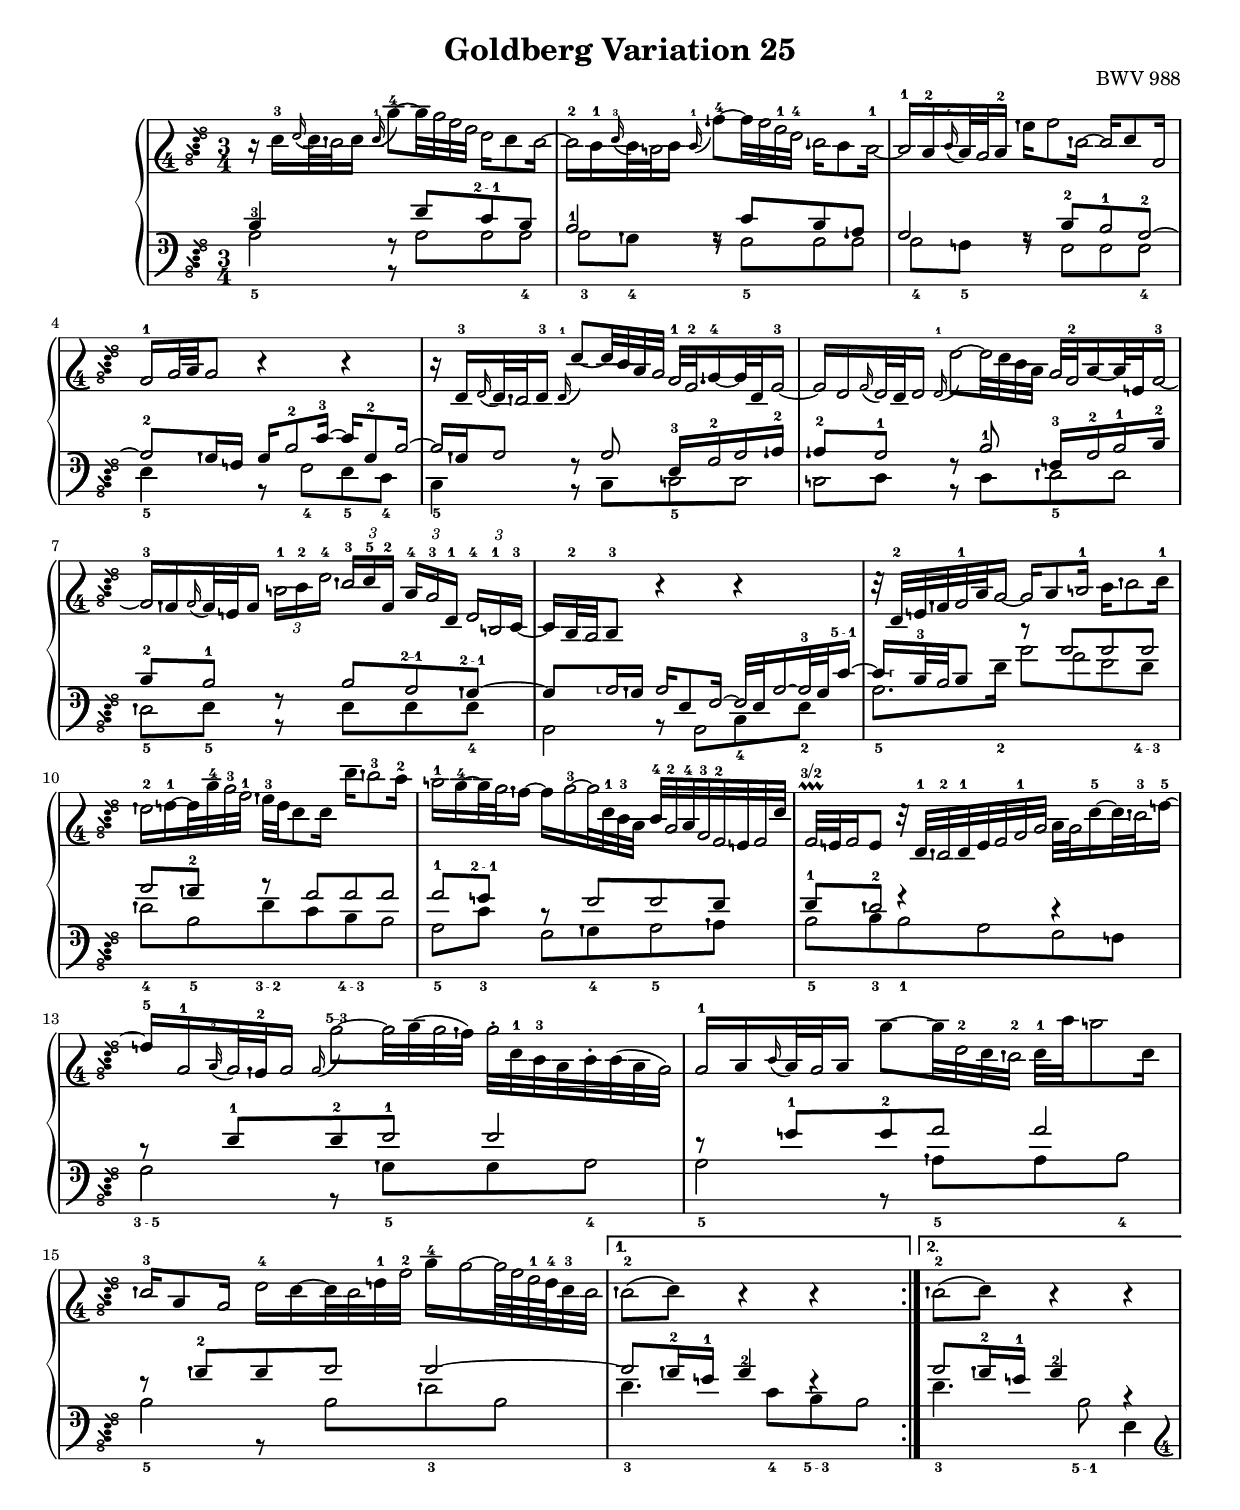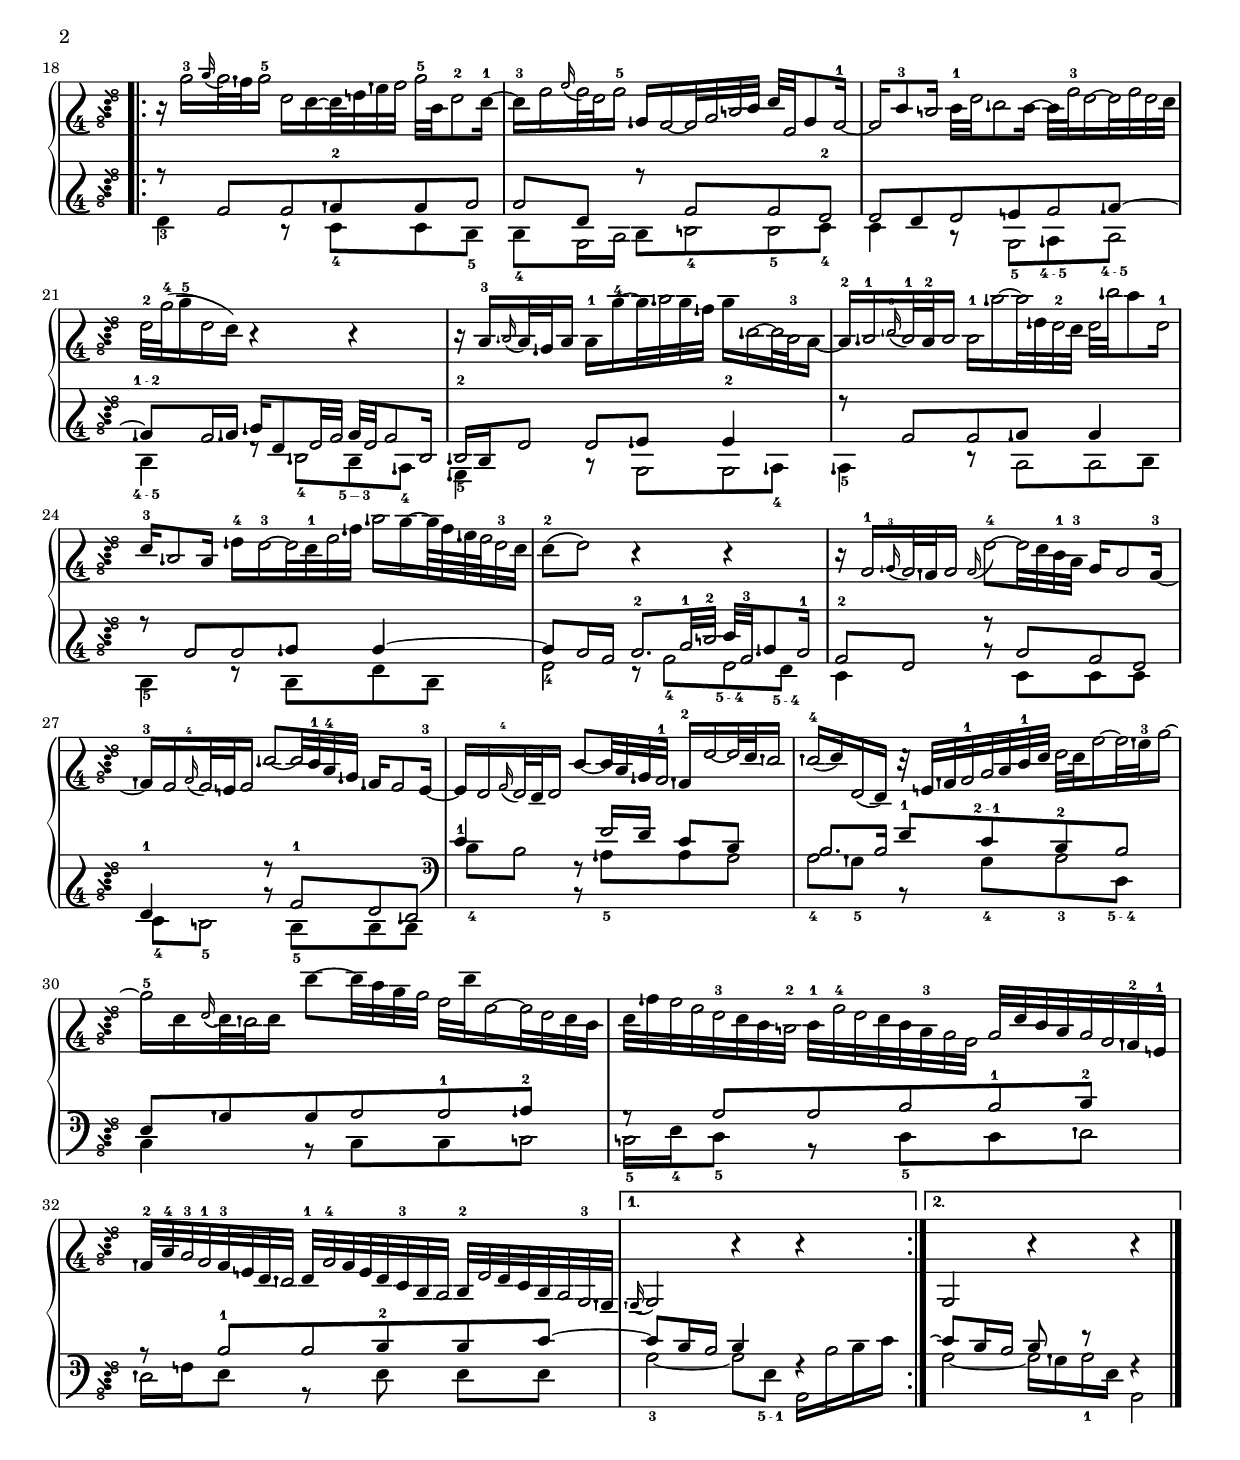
\version "2.16.1"

\paper {
	%top-system-spacing #'basic-distance = #0.0
	indent = 0.0
	%line-width = 20.0\cm
	ragged-bottom = ##t
	ragged-last-bottom = ##t
}

#(set-default-paper-size "a4")

#(set-global-staff-size 17)

\header {
	title = "Goldberg Variation 25"
	%subtitle = "\"Goldberg Variationen\""
	%piece = "Variatio 25. a 2 Clav."
	%mutopiatitle = "Goldberg Variations - 25"
	%composer = "Johann Sebastian Bach (1685-1750)"
	%mutopiacomposer = "BachJS"
	opus = "BWV 988"
	%date = "1741"
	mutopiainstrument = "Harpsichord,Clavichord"
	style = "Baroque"
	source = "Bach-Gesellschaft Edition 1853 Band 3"
	%copyright = "Creative Commons Attribution-ShareAlike 3.0"
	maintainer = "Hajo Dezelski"
	%maintainerEmail = "dl1sdz (at) gmail.com"

 %footer = "Mutopia-2013/01/22-1419"
 %tagline = \markup { \override #'(box-padding . 1.0) \override #'(baseline-skip . 2.7) \box \center-column { \small \line { Sheet music from \with-url #"http://www.MutopiaProject.org" \line { \concat { \teeny www. \normalsize MutopiaProject \teeny .org } \hspace #0.5 } • \hspace #0.5 \italic Free to download, with the \italic freedom to distribute, modify and perform. } \line { \small \line { Typeset using \with-url #"http://www.LilyPond.org" \line { \concat { \teeny www. \normalsize LilyPond \teeny .org }} by \concat { \maintainer . } \hspace #0.5 Copyright © 2013. \hspace #0.5 Reference: \footer } } \line { \teeny \line { Licensed under the Creative Commons Attribution-ShareAlike 3.0 (Unported) License, for details \concat { see: \hspace #0.3 \with-url #"http://creativecommons.org/licenses/by-sa/3.0" http://creativecommons.org/licenses/by-sa/3.0 } } } } }
}
clairnote-type = dn
%    This file "clairnote.ly" is a LilyPond include file for producing
%    sheet music in Clairnote music notation (http://clairnote.org).
%    Version: 20230104
%
%    Copyright © 2013, 2014, 2015, 2016, 2017, 2018, 2019, 2020, 2021,
%    2022, 2023 Paul Morris,
%    except for functions copied and modified from LilyPond source code,
%    the LilyPond Snippet Repository, and openLilyLib, as noted in
%    comments below.
%    Contact information: http://clairnote.org/contact/
%
%    This file is free software: you can redistribute it and/or modify
%    it under the terms of the GNU General Public License as published by
%    the Free Software Foundation, either version 3 of the License, or
%    (at your option) any later version.
%
%    This file is distributed in the hope that it will be useful,
%    but WITHOUT ANY WARRANTY; without even the implied warranty of
%    MERCHANTABILITY or FITNESS FOR A PARTICULAR PURPOSE.  See the
%    GNU General Public License for more details.
%
%    You should have received a copy of the GNU General Public License
%    along with this file.  If not, see <http://www.gnu.org/licenses/>.

\version "2.19.49"

% For docstrings we use ;; instead of the usual "" to allow automated
% minification for LilyBin + Clairnote.

%--- UTILITY FUNCTIONS ----------------

#(define (non-zero? n) (not (zero? n)))

#(define (positive-integer? n) (and (positive? n) (integer? n)))

#(define (map-pair proc pair)
   (cons
    (proc (car pair))
    (proc (cdr pair))))

#(define (cn-notehead-pitch grob)
   ;; Takes a note head grob and returns its pitch.
   (define event (ly:grob-property grob 'cause))
   (if (ly:stream-event? event)
       (ly:event-property event 'pitch)
       (begin
        (ly:warning "clairnote.ly cannot access the pitch of a note head grob.  (Are you trying to use the Ambitus_engraver?  It is incompatible with clairnote.ly.)")
        (ly:make-pitch 0 0 0))))

#(define (cn-notehead-semitone grob)
   ;; Takes a note head grob and returns its semitone.
   (ly:pitch-semitones (cn-notehead-pitch grob)))

#(define (cn-staff-symbol-property grob prop default)
   ;; Takes a grob @var{grob}, a symbol @var{prop}, and
   ;; a @var{default} value. Returns that custom StaffSymbol
   ;; property or silently falls back to the default value.
   (define staff-sym (ly:grob-object grob 'staff-symbol))
   (if (ly:grob? staff-sym)
       (ly:grob-property staff-sym prop)
       default))

#(define (cn-get-base-staff-space grob)
   ;; Takes a grob and returns the custom StaffSymbol property
   ;; cn-base-staff-space.  Silently falls back to the default of 0.75.
   (cn-staff-symbol-property grob 'cn-base-staff-space 0.75))

#(define (cn-magnification grob)
   ;; Return the current magnification (from magnifyStaff, etc.)
   ;; via a grob's font size.
   (magstep (ly:grob-property grob 'font-size 0)))

#(define (cn-get-staff-clef-adjust staff-octaves clef-octave-shift)
   ;; Calculate the amount to vertically adjust the position of the clef,
   ;; key signature, and time signature, in note-spaces / half-staff-spaces.
   (+
    (* 12 clef-octave-shift)
    (if (odd? staff-octaves)
        6
        (if (> staff-octaves 2) 12 0))))

#(define (cn-staff-clef-adjust-from-grob grob)
   (cn-get-staff-clef-adjust
    (cn-staff-symbol-property grob 'cn-staff-octaves 2)
    (cn-staff-symbol-property grob 'cn-clef-shift 0)))

#(define (cn-note-heads-from-grob grob default)
   ;; Takes a grob like a Stem and returns a list of
   ;; NoteHead grobs or default.
   (let* ((heads-array (ly:grob-object grob 'note-heads))
          (heads-list (if (ly:grob-array? heads-array)
                          (ly:grob-array->list heads-array)
                          ;; should never/rarely? happen:
                          default)))
     heads-list))


%--- NOTE HEADS AND STEM ATTACHMENT ----------------

#(define cn-whole-note-black-path
   '(
      moveto 0 0
      curveto 0 0.16054432 0.12694192 0.28001904 0.272552 0.35842432
      curveto 0.47416576 0.4666984 0.70564816 0.50776784 0.93339712 0.50776784
      curveto 1.16114576 0.50776784 1.39636192 0.4666984 1.59797568 0.35842432
      curveto 1.74358576 0.28001904 1.87052768 0.16054432 1.87052768 0
      curveto 1.87052768 -0.16054432 1.74358576 -0.2800192 1.59797568 -0.35842448
      curveto 1.39636192 -0.46669856 1.16114592 -0.507768 0.93339712 -0.507768
      curveto 0.70564816 -0.507768 0.47416576 -0.46669856 0.272552 -0.35842448
      curveto 0.12694192 -0.2800192 0 -0.16054432 0 0
      closepath))

#(define cn-whole-note-white-path
   ;; white-path is the black path with the center hole added
   (append
    cn-whole-note-black-path
    '(
       moveto 1.06033904 -0.36566768
       curveto 1.24701856 -0.36566768 1.32542384 -0.2688184 1.32542384 -0.09707328
       curveto 1.32542384 0.19788 1.10140848 0.36566752 0.80645504 0.36566752
       curveto 0.61977552 0.36566752 0.545104 0.26881824 0.545104 0.09707312
       curveto 0.545104 -0.19788016 0.7653856 -0.36566768 1.06033904 -0.36566768
       closepath)))

#(define (cn-whole-note-stencil grob white-note)
   ;; Returns default Clairnote whole note stencils.
   (let ((mag (cn-magnification grob))
         (wn-path (if white-note
                      cn-whole-note-white-path
                      cn-whole-note-black-path)))
     (ly:stencil-scale
      (make-path-stencil wn-path 0.0001 1 1 #t)
      mag mag)))

#(define cn-note-black-path
   '(
      moveto 1.0161518991984164 0.5004939160736768
      curveto 1.1900858991984165 0.45804726744838686 1.3000056991984164 0.36006297281891986 1.3267185991984165 0.22365338254444356
      curveto 1.3472530991984164 0.11878494731492373 1.3090816991984164 -0.03242382812749062 1.2346937991984164 -0.14100554722801906
      curveto 1.1037044991984164 -0.3321698541497182 0.8786728091984164 -0.46440803197455877 0.6176073691984164 -0.5036333230878486
      curveto 0.5243774691984164 -0.517643902935715 0.36590771919841636 -0.5120649140876494 0.28844503919841635 -0.49205136745873423
      curveto -0.029717590801583628 -0.40984214143367353 -0.09642331080158363 -0.0917693764989545 0.14752670919841637 0.17990713903061328
      curveto 0.2984087391984164 0.347937968940766 0.5439097091984164 0.4755783490866303 0.7757855691984165 0.5065506656056886
      curveto 0.8399878691984165 0.5151219432426919 0.9695811491984164 0.5118635199715458 1.0161502991984164 0.5005020382431211
      closepath))

#(define cn-note-white-path
   '(
      moveto 1.026468864255086 0.4998680875655276
      curveto 1.215249864255086 0.4618436649454002 1.337174464255086 0.35147108531050375 1.354920364255086 0.20252749405141746
      curveto 1.369178964255086 0.08282868839604651 1.312372764255086 -0.07672001395465605 1.209350364255086 -0.20633856802981299
      curveto 1.077365164255086 -0.37239062345611024 0.889153024255086 -0.47211463127579484 0.6458905642550861 -0.5048878796193299
      curveto 0.585101844255086 -0.5130801213612108 0.548868934255086 -0.5134163330622651 0.443309034255086 -0.5067845101638356
      curveto 0.32885581425508603 -0.49958868733223255 0.30882433425508604 -0.4965974421400958 0.260617494255086 -0.47979947287536673
      curveto 0.118058624255086 -0.4300386473948317 0.024819864255086005 -0.335419029253747 0.0042339542550860025 -0.21961971038330325
      curveto -0.015404825744913999 -0.1091556900709823 0.035236334255086 0.05025573233647185 0.132092634255086 0.18283290751856218
      curveto 0.268217284255086 0.3691712451565947 0.47658985425508604 0.48176186299022195 0.730680684255086 0.5062696961187646
      curveto 0.823563584255086 0.5152225290660725 0.965453244255086 0.5121589666760266 1.026469764255086 0.4998666604401908
      closepath
      moveto 0.8920403042550861 0.32723653716982337
      curveto 0.801899114255086 0.305937547790631 0.674353834255086 0.25092305532124815 0.517242874255086 0.16559336664623436
      curveto 0.199745884255086 -0.006853856240945699 0.109727534255086 -0.09774589911519554 0.151265174255086 -0.2039339094078499
      curveto 0.168776074255086 -0.24869436361851288 0.191705974255086 -0.27755407274963595 0.226470474255086 -0.2985602160096806
      curveto 0.309656374255086 -0.34884402584120455 0.42197617425508605 -0.33748020734960626 0.634757234255086 -0.25724484236248213
      curveto 0.9774722042550861 -0.1280260070658748 1.216026564255086 0.03390026706789495 1.2240259642550861 0.14273918170232358
      curveto 1.2287459642550862 0.20700273076812625 1.184881964255086 0.28132959706261473 1.121983764255086 0.3156476039275703
      curveto 1.083730764255086 0.33652340307350437 1.077348764255086 0.3379303583723863 1.015085564255086 0.3392592023444909
      curveto 0.969948864255086 0.34025914149726677 0.9307790642550859 0.33638021483136094 0.892038904255086 0.32724518554936555
      closepath))

#(define (cn-default-note-head-stencil grob white-note)
   ;; Returns default Clairnote note head stencils.
   ;; The hollow half-note and solid quarter-note glyphs are modified versions
   ;; (rotated -4 degrees then scaled vertically by 0.9299)
   ;; of these glyphs from the Bravura font,
   ;; licensed under the SIL Open Font License (OFL), see:
   ;; http://scripts.sil.org/OFL
   ;; http://www.smufl.org/fonts/
   ;; http://blog.steinberg.net/2013/05/introducing-bravura-music-font/
   (let ((mag (cn-magnification grob))
         (nh-path (if white-note
                      cn-note-white-path
                      cn-note-black-path)))
     (ly:stencil-scale
      (make-path-stencil nh-path 0.0001 1 1 #t)
      mag mag)))

#(define (cn-lilypond-note-head-stencil grob white-note)
   ;; Returns 'lilypond' style note head stencils (Emmentaler font).
   (if white-note
       ;; white notes are scaled horizontally to match black ones
       (ly:stencil-scale
        (ly:font-get-glyph (ly:grob-default-font grob) "noteheads.s1")
        0.945 1)
       (ly:font-get-glyph (ly:grob-default-font grob) "noteheads.s2")))

#(define (cn-funksol-note-head-stencil grob white-note)
   ;; Returns 'funksol' style note head stencils.
   (ly:font-get-glyph (ly:grob-default-font grob)
                      (if white-note
                          "noteheads.s1solFunk"
                          "noteheads.s2solFunk")))

#(define (cn-stylish-note? grob)
   ;; Does a note head grob have one of these style properties.
   (define style (ly:grob-property-data grob 'style))
   ;; TODO: better handling of various notehead styles
   ;; http://lilypond.org/doc/v2.18/Documentation/notation/note-head-styles
   ;; output-lib.scm
   (and (not (null? style))
        (memq style '(harmonic
                      harmonic-black
                      harmonic-mixed
                      diamond
                      cross
                      xcircle
                      triangle
                      slash))))

#(define (cn-whole-note? grob)
   ;; Note: longer durations than whole note also return #t.
   ;; duration-log: 0 is whole, 1 is half, 2 is quarter and shorter.
   (< (ly:grob-property grob 'duration-log) 1))

% Set to functions depending on the version of Clairnote.
#(define cn-white-note? '())
#(define cn-default-note-head-stencil-callback '())

#(define (cn-make-note-head-stencil-callback
          style-fn white-note? width-scale height-scale)
   ;; Returns a callback function for the note head stencil.
   ;; style-fn (function) takes a grob and a boolean and
   ;; returns a black or white note head stencil.
   ;; white-note? (function) takes a grob and returns
   ;; whether the note should be white.
   ;; width-scale and height-scale (numbers) for scaling the stencil.
   (lambda (grob)
     (cond
      ((cn-stylish-note? grob) (ly:note-head::print grob))
      ((cn-whole-note? grob) (cn-whole-note-stencil grob (white-note? grob)))
      (else
       (let ((stil (style-fn grob (white-note? grob))))
         (if (and (= 1 width-scale) (= 1 height-scale))
             stil
             (ly:stencil-scale stil width-scale height-scale)))))))

#(define (cn-make-note-head-rotation-callback rotn)
   ;; Returns a callback function for note head rotation,
   ;; that excludes whole notes and stylish notes.
   ;; Takes a list of three numbers like '(-9 0 0)
   (lambda (grob)
     (if (or (cn-whole-note? grob)
             (cn-stylish-note? grob))
         #f
         rotn)))

#(define (cn-make-stem-attachment-callback black-attach white-attach)
   ;; Returns a callback function for stem attachment,
   ;; that excludes whole notes and stylish notes.
   ;; The arguments are pairs of numbers for black and white notes.
   (lambda (grob)
     (if (or (cn-whole-note? grob)
             (cn-stylish-note? grob))
         (ly:note-head::calc-stem-attachment grob)
         (if (cn-white-note? grob)
             white-attach
             black-attach))))


%--- ACCIDENTAL STYLE ----------------

%% A custom accidental style that determines when and where
%% accidental signs are rendered or not (i.e. grobs created).

#(define (cn-recent-enough? bar-number alteration-def laziness)
   ;; Procedure copied from scm/music-functions.scm, renamed with cn- prefix.
   (or (number? alteration-def)
       (equal? laziness #t)
       (<= bar-number (+ (cadr alteration-def) laziness))))

#(define (cn-accidental-invalid? alteration-def)
   ;; Procedure copied from scm/music-functions.scm, renamed with cn- prefix.
   ;; Checks an alteration entry for being invalid.

   ;; Non-key alterations are invalidated when tying into the next bar or
   ;; when there is a clef change, since neither repetition nor cancellation
   ;; can be omitted when the same note occurs again.

   ;; Returns @code{#f} or the reason for the invalidation, a symbol.
   (let* ((def (if (pair? alteration-def)
                   (car alteration-def)
                   alteration-def)))
     (and (symbol? def) def)))

#(define (cn-extract-alteration alteration-def)
   ;; Procedure copied from scm/music-functions.scm, renamed with cn- prefix.
   (cond ((number? alteration-def)
          alteration-def)
         ((pair? alteration-def)
          (car alteration-def))
         (else 0)))

#(define (cn-to-semitone-alterations cn-alterations accidental-alterations)
   ;; Converts accidental alteration data to allow lookup by semitone.
   ;; From: ((octave . notename) . (alter barnum . end-moment))
   ;; To: (semitone alter barnum . end-moment)

   ;; notename is 0-6 diatonic note number.

   ;; With clef changes or notes tied across a bar line we get
   ;; e.g. ((0 . 6) clef 1 . #<Mom 7/8>) with 'clef or 'tied as the
   ;; alter value to invalidate the entry. Then we have to look up
   ;; the alter value in cn-alterations, the cnAlterations context property.
   ;; This is the sole purpose of cnAlterations. It would be much
   ;; simpler if LilyPond did not destructively overload the alter
   ;; value like this.
   ;; (format #t "cn-alterations: ~a \n" cn-alterations)
   (map (lambda (entry)
          (let*
           ((octave (caar entry))
            (notename (cdar entry))
            (alteration-def (cdr entry))
            (alter (if (cn-accidental-invalid? alteration-def)
                       ;; The following works because cn-extract-alteration
                       ;; handles entries like: ((octave . notename) . alter)
                       ;; and handles failed lookups (#f) by defaulting to 0.
                       (cn-extract-alteration
                        (assoc-ref cn-alterations (cons octave notename)))
                       (cn-extract-alteration alteration-def)))
            (pitch (ly:make-pitch octave notename alter))
            (semitone (ly:pitch-semitones pitch)))
           (cons semitone alteration-def)))
        accidental-alterations))

#(define (cn-merge-semi-alts cn-semi-alterations semitone-accidental-alterations)
   ;; Update cn-semi-alterations by merging semitone-accidental-alterations into it.
   ;; Their entries are: (semitone alter barnum . end-moment)
   (define (get-barnum entry) (caddr entry))
   (define (get-end-moment entry) (cdddr entry))

   (define (merge-entry! local-entry)
     (let* ((semi (car local-entry))
            (cn-entry (assv semi cn-semi-alterations)))

       ;; (format #t "local-entry: ~a \n" local-entry)
       ;; (format #t "cn-entry: ~a \n\n" cn-entry)

       ;; We merge when there is no entry for a given semitone,
       ;; or when there is one with a previous barnum,
       ;; or when there is one with the same barnum
       ;;    and a previous end-moment.
       (if (or (not cn-entry)
               (< (get-barnum cn-entry)
                  (get-barnum local-entry))
               (and (= (get-barnum cn-entry)
                       (get-barnum local-entry))
                    (ly:moment<? (get-end-moment cn-entry)
                                 (get-end-moment local-entry))))
           (set! cn-semi-alterations
                 (assv-set! cn-semi-alterations semi (cdr local-entry))))))

   ;; (format #t "cn-semi-alterations: ~a \n" cn-semi-alterations)
   ;; (format #t "semitone-accidental-alterations: ~a \n\n" semitone-accidental-alterations)

   (for-each merge-entry! semitone-accidental-alterations)
   cn-semi-alterations)

#(define (cn-check-pitch-against-signature context pitch barnum laziness)
   ;; A modified version of this function from scm/music-functions.scm.
   ;; Arguments octaveness and all-naturals have been removed. Currently
   ;; laziness is always 0. We check active accidentals by semitone,
   ;; which requires conversion to semitones first, but we check
   ;; key signature by diatonic notename/number (0-6).

   ;; Checks the need for an accidental and a @q{restore} accidental
   ;; against @code{localAlterations} and @code{keyAlterations}.
   ;; The @var{laziness} is the number of measures for which reminder
   ;; accidentals are used (i.e., if @var{laziness} is zero, only cancel
   ;; accidentals in the same measure; if @var{laziness} is three, we
   ;; cancel accidentals up to three measures after they first appear.
   (let*
    ;; localAlterations includes key signature entries and accidental entries.
    ;; Filter out the key signature entries to leave just accidental entries.
    ;; Key signature entries come in two forms:
    ;;     (notename . alter)
    ;;     ((octave . notename) . alter)
    ;; Accidental entries have the form:
    ;;     ((octave . notename) . (alter barnum . end-moment))
    ((local-alterations (ly:context-property context 'localAlterations '()))
     (accidental? (lambda (entry) (pair? (cdr entry))))
     (accidental-alterations (filter accidental? local-alterations))

     ;; Convert the accidental alterations to a semitone-based version and
     ;; store it in the cnSemiAlterations context property.
     (cn-semi-alterations
      (if (null? accidental-alterations)
          (begin
           (ly:context-set-property! context 'cnSemiAlterations '())
           (ly:context-set-property! context 'cnAlterations '())
           '())
          (let*
           ((semitone-accidental-alterations
             (cn-to-semitone-alterations
              (ly:context-property context 'cnAlterations '())
              accidental-alterations))

            (new-semi-alterations
             (cn-merge-semi-alts
              (ly:context-property context 'cnSemiAlterations '())
              semitone-accidental-alterations)))

           ;; (format #t "accidental-alterations: ~a \n" accidental-alterations)
           ;; (format #t "new-semi-alterations: ~a \n" new-semi-alterations)

           (ly:context-set-property! context 'cnSemiAlterations new-semi-alterations)

           new-semi-alterations)))

     (notename (ly:pitch-notename pitch))
     (octave (ly:pitch-octave pitch))
     (alter (ly:pitch-alteration pitch))
     (semi (ly:pitch-semitones pitch))

     ;; will be #f or (alter barnum . end-moment)
     (from-cn-semi-alterations (assoc-get semi cn-semi-alterations))

     ;; Get previous alteration for comparison with pitch.
     (previous-alteration
      (if (and from-cn-semi-alterations
               (cn-recent-enough? barnum from-cn-semi-alterations laziness))
          from-cn-semi-alterations
          (let*
           ((key-alterations (ly:context-property context 'keyAlterations '())))
           ;; keyAlterations can contain regular and octave-specific entries.
           ;;   (notename . alter)
           ;;   ((octave . notename) . alter)
           ;; The value will be #f or an alter number (e.g. 1/2, -1/2, 0).
           (or (assoc-get notename key-alterations)
               (assoc-get (cons octave notename) key-alterations))))))

    ;; (format #t "semi: ~a alter: ~a barnum: ~a \n\n" semi alter barnum)

    ;; Write the current note's alter value into cnAlterations, overwriting any
    ;; existing entries for that (octave . notename) key.
    (ly:context-set-property! context 'cnAlterations
                              (assoc-set! (ly:context-property context 'cnAlterations)
                                          (cons octave notename)
                                          alter))

    ;; Return a pair of booleans.
    ;; The first is always false since we never print an extra natural sign.
    ;; The second is whether an accidental sign should be printed.
    ;; We print it if the previous alter is either invalidated or
    ;; doesn't match the current one.
    (if (cn-accidental-invalid? previous-alteration)
        '(#f . #t)
        (let ((prev-alt (cn-extract-alteration previous-alteration)))
          (if (= alter prev-alt)
              '(#f . #f)
              '(#f . #t))))))

#(define (cn-make-accidental-rule laziness)
   ;; Slightly modified, octaveness argument has been removed.
   ;; Starting with Lilypond 2.23.4 the returned function took 3 arguments
   ;; (context, pitch, and barnum), but in earlier versions it took 4
   ;; arguments. The 4th argument was measure position, which is not actually
   ;; necessary for the Clairnote accidental style code. So return a
   ;; function that takes an optional 4th argument and ignores it, for
   ;; backwards compatibility. See commit 2151499a:
   ;; https://gitlab.com/lilypond/lilypond/-/commit/2151499a7ca37a8138cea630be96da5daea88159

   ;; Create an accidental rule that makes its decision based on a laziness value.
   ;; @var{laziness} states over how many bars an accidental should be remembered.
   ;; @code{0}@tie{}is the default -- accidental lasts over 0@tie{}bar lines, that
   ;; is, to the end of current measure.  A positive integer means that the
   ;; accidental lasts over that many bar lines.  @w{@code{-1}} is `forget
   ;; immediately', that is, only look at key signature.  @code{#t} is `forever'.

   (lambda (context pitch barnum . rest)
     (cn-check-pitch-against-signature context pitch barnum laziness)))

accidental-styles.clairnote-default =
#`(#t (Staff ,(cn-make-accidental-rule 0)) ())

accidental-styles.none = #'(#t () ())


%--- ACCIDENTAL ENGRAVER ----------------

#(define (Cn_accidental_engraver context)
   ;; This accidental engraver is needed for directional natural signs.
   ;; For natural accidental signs, if they are "cancelling" a sharp
   ;; or flat from the current key signature, set a custom grob property
   ;; on the accidental sign grob that indicates the direction of the
   ;; natural sign, i.e. whether it is "cancelling" a sharp or a flat
   ;; from the key signature. Then the grob stencil function takes it
   ;; from there.

   ;; The context has to be accessed like this (and not with
   ;; ly:translator-context) for accidentals to be tracked per staff,
   ;; (e.g. when we were tracking accidentals per staff).
   (make-engraver
    (acknowledgers
     ((accidental-interface engraver grob source-engraver)
      (let* ((pitch (cn-notehead-pitch (ly:grob-parent grob Y)))
             (note (ly:pitch-notename pitch))
             (key-alterations (ly:context-property context 'keyAlterations '()))
             (key-sig-alt (assoc-ref key-alterations note))
             (accidental-alt (accidental-interface::calc-alteration grob))
             (is-natural (= accidental-alt 0)))
        (if (and is-natural key-sig-alt)
            (ly:grob-set-property! grob 'cn-natural-sign-direction
                                   (cond
                                    ((> key-sig-alt 0) "natural-down")
                                    ((< key-sig-alt 0) "natural-up")
                                    (else null)))))))))


%--- ACCIDENTAL SIGNS ----------------

#(define cn-acc-sign-stils
   ;; associative list of accidental sign stencils
   (let*
    ((vertical-line
      (make-path-stencil '(moveto 0 -0.5 lineto 0 0.5) 0.2 1 1 #f))

     (circle (make-circle-stencil 0.24 0.01 #t))

     (diagonal-line
      (make-path-stencil '(moveto -0.13 -0.07 lineto 0.13 0.07) 0.33 1 1 #f))

     (short-vertical-line
      (make-path-stencil '(moveto 0 -0.3 lineto 0 0.3) 0.2 1 1 #f))

     (acc-sign (lambda (dot-position)
                 ;; Return a sharp or flat sign stencil.
                 (ly:stencil-add vertical-line
                                 (ly:stencil-translate circle `(0 . ,dot-position)))))

     (double-acc-sign (lambda (stil)
                        ;; Return a double sharp or double flat sign stencil.
                        (ly:stencil-add
                         (ly:stencil-translate stil '(-0.25 . 0))
                         (ly:stencil-translate stil '(0.25 . 0)))))

     (sharp (acc-sign 0.5))
     (flat (acc-sign -0.5))
     (natural (ly:stencil-add diagonal-line
                              (ly:stencil-translate short-vertical-line '(0.2 . -0.3))
                              (ly:stencil-translate short-vertical-line '(-0.2 . 0.3))))

     (natural-down (ly:stencil-add natural
                                   (ly:stencil-translate circle '(0.2 . -0.6))))

     (natural-up (ly:stencil-add natural
                                 (ly:stencil-translate circle '(-0.2 . 0.6)))))

    `((1/2 . ,sharp)
      (-1/2 . ,flat)
      (0 . ,natural)
      ;; Use natural-down and natural-up for experimental directional natural signs.
      ("natural-down" . ,natural)
      ("natural-up" . ,natural)
      (1 . ,(double-acc-sign sharp))
      (-1 . ,(double-acc-sign flat)))))

#(define (cn-accidental-grob-callback grob)
   ;; Returns an accidental sign stencil.
   (let* ((mag (cn-magnification grob))
          (alt (accidental-interface::calc-alteration grob))
          (direction (and (= 0 alt)
                          (ly:grob-property grob 'cn-natural-sign-direction)))
          (stencil-key (if (string? direction) direction alt))
          (stencil (assoc-ref cn-acc-sign-stils stencil-key)))
     (if stencil
         (ly:stencil-scale stencil mag mag)
         ;; else fall back to traditional accidental sign
         (ly:stencil-scale (ly:accidental-interface::print grob) 0.63 0.63))))


%--- KEY SIGNATURES ----------------

#(define (cn-get-keysig-alt-count alt-alist)
   ;; Return number of sharps/flats in key sig, (+) for sharps, (-) for flats.
   (if (null? alt-alist)
       0
       (* (length alt-alist) 2 (cdr (car alt-alist)))))

#(define (cn-get-major-tonic alt-count)
   ;; Return number of the tonic note 0-6, as if the key sig were major.
   ;; (alt-count maj-num)
   ;; (-7 0) (-5 1) (-3 2) (-1 3) (1 4) (3 5) (5 6) (7 0)
   ;; (-6 4) (-4 5) (-2 6) (0 0) (2 1) (4 2) (6 3)
   (if (odd? alt-count)
       (modulo (- (/ (+ alt-count 1) 2) 4) 7)
       (modulo (/ alt-count 2) 7)))

#(define (cn-make-keysig-posns prev pattern result x-inc)
   ;; Calculate x and y positions for keysig dots.
   (if (null? pattern)
       result
       (let*
        ((whole-step (eqv? (car pattern) prev))
         (y-step (if whole-step 2 1))
         (x-step (if whole-step 0 x-inc))
         (last-xy (last result))
         (new-xy (cons (+ x-step (car last-xy)) (+ y-step (cdr last-xy)))))

        (cn-make-keysig-posns
         (car pattern)
         (cdr pattern)
         (append result (list new-xy))
         x-inc))))

#(define (cn-make-keysig-stack mode alt-list note-space black-tonic tonic-num)
   ;; Create the stack of circles (and tonic oval) for the key sig.
   (let*
    ((raw-pattern (take (drop '(#t #t #t #f #f #f #f #t #t #t #f #f #f #f) mode) 7))
     (raw-first-item (list-ref raw-pattern 0))
     ;; invert raw-pattern if needed, so that the first item is
     ;; #t for black tonic and #f for white tonic
     (pattern (if (or
                   (and black-tonic (not raw-first-item))
                   (and (not black-tonic) raw-first-item))
                  (map not raw-pattern)
                  raw-pattern))
     (first-item (list-ref pattern 0))
     (x-inc (if (and (pair? alt-list) (positive? (cdr (car alt-list)))) -0.8 0.8))

     (raw-posns (cn-make-keysig-posns (car pattern) (cdr pattern) '((0 . 0)) x-inc))
     (posns-b (map (lambda (p) (cons (car p) (* (cdr p) note-space))) raw-posns))

     (posns (if (negative? x-inc)
                (map (lambda (p) (cons (+ 1.2 (car p)) (cdr p))) posns-b)
                posns-b))

     (black-dot (make-oval-stencil 0.34 0.34 0.14 #t))
     (white-dot (make-oval-stencil 0.34 0.34 0.15 #f))

     (stack-list (map (lambda (xy bw)
                        (ly:stencil-translate (if bw black-dot white-dot) xy))
                      posns pattern))

     ;; add alterations - convert alt-list to a relative basis, tonic = 0, etc.
     (relative-alt-list (map (lambda (n)
                               (cons (modulo (- (car n) tonic-num) 7)
                                     (cdr n)))
                             alt-list))
     (full-alt-list (map (lambda (n)
                           (assoc-ref relative-alt-list n)) '(0 1 2 3 4 5 6)))

     (sharp-line (make-path-stencil '(moveto 0 -0.2 lineto -0.7 -0.9) 0.22 1 1 #f))
     (flat-line (make-path-stencil '(moveto 0 0.2 lineto -0.7 0.9) 0.22 1 1 #f))

     (alt-stack-list
      (map (lambda (stil alt xy)
             (cond
              ((eqv? -1/2 alt)
               (ly:stencil-combine-at-edge
                stil X -1 (ly:stencil-translate flat-line xy) -0.2))
              ((eqv? 1/2 alt)
               (ly:stencil-combine-at-edge
                stil X -1 (ly:stencil-translate sharp-line xy) -0.2))
              (else stil)))
           stack-list full-alt-list posns))

     (combined-stack (fold ly:stencil-add empty-stencil alt-stack-list))
     ;; horizontal position adjustment
     (extent (ly:stencil-extent combined-stack 0))
     (positioned-stack
      (ly:stencil-translate-axis combined-stack (- (car extent)) X)))
    positioned-stack))

#(define (cn-draw-keysig grob)
   ;; Draws Clairnote key signature stencils.
   (let*
    ((base-staff-space (cn-get-base-staff-space grob))
     (tonic-pitch (ly:grob-property grob 'cn-tonic))
     ;; number of the tonic (0-6) (C-B)
     (tonic-num (ly:pitch-notename tonic-pitch))
     ;; semitone of tonic (0-11) (C-B)
     (tonic-semi (modulo (ly:pitch-semitones tonic-pitch) 12))

     (alt-list (ly:grob-property grob 'alteration-alist))
     (alt-count (cn-get-keysig-alt-count alt-list))
     (major-tonic-num (cn-get-major-tonic alt-count))
     ;; number of the mode (0-6)
     (mode (modulo (- tonic-num major-tonic-num) 7))
     ;; the distance between two adjacent notes given vertical staff compression
     (note-space (* 0.5 base-staff-space))
     (black-tonic (eqv? 0 (modulo tonic-semi 2)))
     (raw-stack (cn-make-keysig-stack mode alt-list note-space black-tonic tonic-num))

     ;; position the sig vertically, C-tonic keys stay in place, the rest are moved down.
     (base-vert-adj (if (= 0 tonic-semi) tonic-semi (- tonic-semi 12)))

     ;; adjust position for odd octave staves and clefs shifted up/down an octave, etc.
     (staff-clef-adjust (cn-staff-clef-adjust-from-grob grob))
     (vert-adj (* note-space (+ base-vert-adj staff-clef-adjust)))
     (stack (ly:stencil-translate-axis raw-stack vert-adj Y)))

    ;; TODO: is this horizontal adjustment needed?
    ;; shift the sig to the right for better spacing
    ;; (ly:stencil-translate-axis stack 0 X)
    ;; (if (> mode 2)
    ;;    (ly:stencil-translate-axis stack 0.35 X)
    ;;    (ly:stencil-translate-axis stack 0.9 X))

    stack))

#(define (cn-key-signature-grob-callback grob)
   ;; Returns a key signature stencil or #f. Clairnote's staff
   ;; definition has printKeyCancellation = ##f, which prevents
   ;; key cancellations, except when changing to C major or
   ;; A minor. So here we return #f for those key cancellations.
   (if (grob::has-interface grob 'key-cancellation-interface)
       #f
       (let ((stil (cn-draw-keysig grob))
             (mag (cn-magnification grob)))
         (ly:stencil-scale stil mag mag))))

#(define (Cn_key_signature_engraver context)
   ;; Sets the tonic for the key on key signature grobs.
   ;; Spare parts: (ly:context-property context 'printKeyCancellation)
   (make-engraver
    (acknowledgers
     ((key-signature-interface engraver grob source-engraver)
      (ly:grob-set-property! grob 'cn-tonic
                             (ly:context-property context 'tonic))))))


%--- CLEFS AND OTTAVA (8VA 8VB 15MA 15MB) ----------------

%% see /scm/parser-clef.scm and /ly/music-functions-init.ly

%% We use an engraver to convert to Clairnote clef properties
%% on the fly, rather than changing the traditional properties
%% themselves at the source.  This allows TradStaff to work
%% fully for any clef.

#(define (cn-convert-clef-glyph glyph pos)
   ;; Takes a standard clefGlyph or cueClefGlyph string and
   ;; a clefPosition or cueClefPosition integer.
   ;; Returns the corresponding Clairnote clef glyph string.
   ;; Return '() when \cueClefUnset.
   (if (null? glyph)
       '()
       (or
        (cond
         ;; G clef glyph
         ;; -4 french => treble
         ;; -2 treble => treble
         ((string=? "clefs.G" glyph)
          (if (member pos '(-2 -4)) "clefs.G" #f))

         ;; F clef glyph
         ;; 0 varbaritone => bass
         ;; 2 bass => bass
         ;; 4 subbass => bass
         ((string=? "clefs.F" glyph)
          (if (member pos '(2 0 4)) "clefs.F" #f))

         ;; C clef glyph
         ;; -4 soprano => treble
         ;; -2 mezzosoprano => alto
         ;; 0 alto => alto (settings unchanged, but needed)
         ;; 2 tenor => alto
         ;; 4 baritone => bass
         ((string=? "clefs.C" glyph)
          (cond
           ((member pos '(0 2 -2)) "clefs.C")
           ((= -4 pos) "clefs.G")
           ((= 4 pos) "clefs.F")
           (else #f)))

         ((string=? "clefs.percussion" glyph) "clefs.percussion")
         (else #f))

        (begin
         (ly:warning "clef unsupported by clairnote.ly, using another clef instead.")
         (cond
          ((string=? "clefs.F" glyph) "clefs.F")
          ((string=? "clefs.C" glyph) "clefs.C")
          (else "clefs.G"))))))

#(define (cn-convert-clef-transposition trans)
   ;; Takes standard clefTransposition or cueClefTransposition values and
   ;; converts them.
   ;; If trans is already a Clairnote value (...-12, 12, 24...) just return trans,
   ;; else convert from 7 notes per octave to 12.  7-->12, 14-->24. Rounding
   ;; means only multiples of 12 are ever returned (... -24, -12, 0, 12, 24 ...).
   ;; Return '() when \cueClefUnset.
   (cond
    ((null? trans) '())
    ((= 0 (modulo trans 12)) trans)
    (else (* 12 (round (/ trans 7))))))

#(define (cn-convert-clef-position glyph clef-adjust)
   ;; Takes standard clefPosition or cueClefPosition values and converts
   ;; them. Returns defaults for two-octave staves.
   ;; Return '() when \cueClefUnset.
   (if (null? glyph)
       '()
       (+ clef-adjust
          (cond
           ((string=? "clefs.G" glyph) -5)
           ((string=? "clefs.F" glyph) 5)
           ;; clefs.C and clefs.percussion
           (else 0)))))

#(define (cn-convert-middle-c-clef-position glyph clef-adjust trans)
   ;; Takes standard middleCClefPosition or middleCCuePosition values
   ;; and converts them. trans is clefTransposition or cueClefTransposition.
   ;; Returns defaults for two-octave staves.

   ;; To calculate the clairnote middle c position subtract the clef position
   ;; from 12 for bass clef or from -12 for treble clef (to adjust the clef
   ;; position without affecting the position of middle c or other notes).
   ;; Return '() when \cueClefUnset.
   (if (null? glyph)
       '()
       (+ clef-adjust
          (- trans)
          (cond
           ((string=? "clefs.G" glyph) -12)
           ((string=? "clefs.F" glyph) 12)
           ;; clefs.C and clefs.percussion
           (else 0)))))

#(define (cn-convert-middle-c-offset offset)
   ;; Takes standard middleCOffset values for Ottava/8va and converts them.
   (if (null? offset)
       '()
       (* offset 12/7)))

#(define (Cn_clef_ottava_engraver context)
   ;; Overrides clef and ottava settings. A closure stores the previous
   ;; properties in order to detect changed settings. Uses listeners
   ;; to modify context properties before grobs are created.

   ;; In order to have stems change direction at the vertical center
   ;; of the staff we use different clef settings for staves with odd
   ;; or even numbers of octaves (with clef-adjust).
   (let*
    ((props (alist->hash-table '((clefGlyph . ())
                                 (clefPosition . ())
                                 (middleCClefPosition . ())
                                 (clefTransposition . ())

                                 (cueClefGlyph . ())
                                 (cueClefPosition . ())
                                 (middleCCuePosition . ())
                                 (cueClefTransposition . ())

                                 ;; for ottava, 8va
                                 (middleCOffset . ())

                                 (cnStaffOctaves . ())
                                 (cnClefShift . ()))))
     (set-prop! (lambda (kee val)
                  (hash-set! props kee val)
                  (ly:context-set-property! context kee val)))

     ;; Most arguments to the following functions are property name
     ;; symbols, e.g. glyph will be 'clefGlyph or 'cueClefGlyph.
     ;; But clef-adjust is a number.
     (set-glyph! (lambda (glyph pos)
                   (set-prop! glyph
                              (cn-convert-clef-glyph
                               (ly:context-property context glyph)
                               (ly:context-property context pos)))))

     (set-transposition! (lambda (trans)
                           (set-prop! trans
                                      (cn-convert-clef-transposition
                                       (ly:context-property context trans)))))

     (set-position! (lambda (pos glyph clef-adjust)
                      (set-prop! pos
                                 (cn-convert-clef-position
                                  (hash-ref props glyph '()) clef-adjust))))

     (set-middle-c! (lambda (midc glyph clef-adjust trans)
                      (set-prop! midc
                                 (cn-convert-middle-c-clef-position
                                  (hash-ref props glyph '())
                                  clef-adjust
                                  (hash-ref props trans '())))))
     (changed? (lambda (prop equality-predicate)
                 (not (equality-predicate
                       (hash-ref props prop)
                       (ly:context-property context prop))))))
    (make-engraver
     (listeners
      ;; TODO: confirm that rhythmic-event is best event to listen to.
      ((rhythmic-event engraver event)
       (let*
        ((new-staff-octaves (changed? 'cnStaffOctaves eqv?))
         (new-clef-shift (changed? 'cnClefShift eqv?))
         (new-mid-c-offset (changed? 'middleCOffset eqv?))

         (new-clef (or (changed? 'clefPosition eqv?)
                       (changed? 'middleCClefPosition eqv?)
                       (changed? 'clefTransposition eqv?)
                       (changed? 'clefGlyph equal?)))

         (new-cue (or (changed? 'cueClefPosition eqv?)
                      (changed? 'middleCCuePosition eqv?)
                      (changed? 'cueClefTransposition eqv?)
                      (changed? 'cueClefGlyph equal?))))

        ;; The Clef engraver is called every measure (!),
        ;; so exit early if nothing changed.
        (if (or new-clef new-cue
                new-staff-octaves new-clef-shift new-mid-c-offset)
            (let
             ;; clef-adjust shifts clefPosition and middleCClefPosition:
             ;; up 6 note-positions for odd octave staves
             ;; up 12 for even octave staves with 4 or more octaves
             ;; up or down 12 * Staff.cnClefShift
             ((clef-adjust (cn-get-staff-clef-adjust
                            (ly:context-property context 'cnStaffOctaves)
                            (ly:context-property context 'cnClefShift))))

             ;; Custom Clairnote props don't need conversion, just store them.
             (if new-staff-octaves
                 (hash-set! props 'cnStaffOctaves
                            (ly:context-property context 'cnStaffOctaves)))
             (if new-clef-shift
                 (hash-set! props 'cnClefShift
                            (ly:context-property context 'cnClefShift)))

             ;; The order in which clef properties are set is important!
             (if new-clef (set-glyph! 'clefGlyph 'clefPosition))
             (if new-cue (set-glyph! 'cueClefGlyph 'cueClefPosition))

             (if (or new-clef new-staff-octaves new-clef-shift)
                 (begin
                  (set-transposition! 'clefTransposition)
                  (set-position! 'clefPosition 'clefGlyph clef-adjust)
                  (set-middle-c! 'middleCClefPosition
                                 'clefGlyph clef-adjust 'clefTransposition)))

             (if (or new-cue new-staff-octaves new-clef-shift)
                 (begin
                  (set-transposition! 'cueClefTransposition)
                  (set-position! 'cueClefPosition 'cueClefGlyph clef-adjust)
                  (set-middle-c! 'middleCCuePosition
                                 'cueClefGlyph clef-adjust 'cueClefTransposition)))

             ;; Ottava, 8va, 8vb, etc.
             (if new-mid-c-offset
                 (set-prop! 'middleCOffset
                            (cn-convert-middle-c-offset
                             (ly:context-property context 'middleCOffset))))

             (ly:set-middle-C! context)
             )))))

     ;; Copy clefTransposition context property to a custom Clef grob property.
     (acknowledgers
      ((clef-interface engraver grob source-engraver)
       (ly:grob-set-property! grob 'cn-clef-transposition
                              (ly:context-property context 'clefTransposition))))
     )))


%--- CLEF GLYPHS

#(define cn-clef-curves
   ;; treble
   '(("clefs.G" .
       (
         moveto 1.5506 4.76844
         curveto 1.5376 4.76844 1.5066 4.75114 1.5136 4.73384
         lineto 1.7544 4.17292
         curveto 1.8234 3.97367 1.8444 3.88334 1.8444 3.66416
         curveto 1.8444 3.16204 1.5635 2.76967 1.2174 2.38312
         lineto 1.0789 2.2278
         curveto 0.5727 1.68982 0 1.16441 0 0.45906
         curveto 0 -0.36713 0.6414 -1.05 1.4549 -1.05
         curveto 1.5319 -1.05 1.6984 -1.0492 1.8799 -1.0372
         curveto 2.0139 -1.0282 2.1594 -0.9969 2.2732 -0.9744
         curveto 2.3771 -0.9538 2.5752 -0.8757 2.5752 -0.8757
         curveto 2.7512 -0.8152 2.6612 -0.62915 2.5442 -0.6835
         curveto 2.5442 -0.6835 2.3481 -0.7626 2.2449 -0.7822
         curveto 2.1355 -0.803 1.9939 -0.8319 1.8645 -0.8382
         curveto 1.6935 -0.8462 1.5257 -0.8402 1.4569 -0.8352
         curveto 1.1541 -0.8139 0.8667 -0.67432 0.6558 -0.48763
         curveto 0.5148 -0.36284 0.3782 -0.17408 0.3582 0.12709
         curveto 0.3582 0.76471 0.792 1.23147 1.255 1.71365
         lineto 1.3978 1.86523
         curveto 1.8046 2.29959 2.185 2.75829 2.185 3.32815
         curveto 2.185 3.77846 1.9185 4.42204 1.6113 4.75678
         curveto 1.5983 4.76858 1.5713 4.77188 1.5513 4.76828
         closepath))

     ;; bass
     ("clefs.F" .
       (
         moveto 0.2656 0.78107
         curveto 0.3775 0.79547 0.4351 0.84567 0.7003 0.85587
         curveto 0.9459 0.86587 1.0531 0.85987 1.1805 0.83797
         curveto 1.6967 0.74937 2.1173 0.13032 2.1173 -0.64059
         curveto 2.1173 -2.10531 0.9987 -3.04975 0.019 -3.8078
         curveto 0 -3.8345 0 -3.846 0 -3.8652
         curveto 0 -3.9101 0.022 -3.94 0.056 -3.94
         curveto 0.071 -3.94 0.079 -3.93904 0.107 -3.9231
         curveto 1.3341 -3.23572 2.6095 -2.2656 2.6095 -0.57604
         curveto 2.6095 0.4711 2.0006 1.05061 1.1664 1.05061
         curveto 0.9058 1.05561 0.7658 1.05861 0.5568 1.02591
         curveto 0.4588 1.01061 0.248 0.97281 0.219 0.92831
         curveto 0.165 0.89151 0.162 0.77308 0.266 0.78129
         closepath))

     ;; alto
     ("clefs.C" .
       (
         moveto 1.0406 2.93878
         curveto 0.9606 2.93578 0.8881 2.93178 0.8237 2.92878
         lineto 0.8237 2.92846
         curveto 0.6586 2.92046 0.4659 2.89806 0.3697 2.87906
         curveto 0.1409 2.83386 0.0236 2.78916 0 2.75937
         curveto -0.018 2.73927 -0.015 2.71087 0 2.69037
         curveto 0.023 2.64587 0.145 2.67017 0.4188 2.72887
         curveto 0.5108 2.74867 0.6924 2.76597 0.8607 2.77257
         curveto 1.0868 2.78157 1.2883 2.70417 1.3194 2.69167
         curveto 1.7053 2.53668 2.0444 2.24033 2.0444 1.46855
         curveto 2.0444 0.8488 1.8942 0.04261 1.4629 0.04261
         curveto 1.4489 0.04061 1.4419 0.03861 1.4289 0.02891
         curveto 1.4149 0.01311 1.4179 0.00091 1.4169 -0.01179
         curveto 1.4169 -0.01193 1.4169 -0.01195 1.4169 -0.01211
         curveto 1.4169 -0.01225 1.4169 -0.01227 1.4169 -0.01243
         curveto 1.4169 -0.02513 1.4169 -0.03723 1.4289 -0.05313
         curveto 1.4389 -0.06213 1.4479 -0.06493 1.4629 -0.06683
         curveto 1.8942 -0.06683 2.0444 -0.87302 2.0444 -1.49278
         curveto 2.0444 -2.26455 1.7053 -2.56059 1.3194 -2.71559
         curveto 1.2884 -2.72799 1.0868 -2.80579 0.8607 -2.79679
         curveto 0.6924 -2.78979 0.5113 -2.77259 0.4188 -2.75279
         curveto 0.145 -2.69409 0.0231 -2.66979 0 -2.71429
         curveto -0.011 -2.73479 -0.014 -2.76349 0 -2.78359
         curveto 0.024 -2.81339 0.1409 -2.85799 0.3697 -2.90328
         curveto 0.4657 -2.92228 0.6586 -2.94468 0.8237 -2.95268
         lineto 0.8237 -2.953
         curveto 0.9525 -2.958 1.1126 -2.9714 1.305 -2.96
         curveto 1.9479 -2.916 2.5587 -2.47655 2.5587 -1.48844
         curveto 2.5587 -0.89409 2.1807 -0.20184 1.7065 -0.01218
         curveto 2.1807 0.17748 2.5587 0.86972 2.5587 1.46406
         curveto 2.5587 2.45218 1.9479 2.89194 1.305 2.93594
         curveto 1.209 2.94194 1.1207 2.94094 1.0406 2.93794
         closepath))
     ))

#(define (cn-number-stencil grob number)
   ;; Returned stencils are centered horizontally, number must be 0-9.
   (ly:stencil-aligned-to
    (ly:font-get-glyph (ly:grob-default-font grob)
                       (list-ref '("zero" "one" "two" "three" "four"
                                    "five" "six" "seven" "eight" "nine") number))
    X 0))

#(define (cn-clef-number-shift glyph octave)
   ;; Takes a glyph (string) and an octave (integer) and
   ;; returns a pair of numbers for shifting the position
   ;; of the clef number stencil along x and y axes.
   (cond
    ((string=? "clefs.G" glyph) (case octave
                                  ((4) '(1.5 . -0.63))
                                  ((6) '(1.6 . -0.63))
                                  (else '(1.7 . -0.63))))
    ((string=? "clefs.F" glyph) '(1.0 . -1.33))
    ((string=? "clefs.C" glyph) '(0.9 . 0.48))
    (else '(0 . 0))))

#(define (cn-clef-stencil-callback grob)
   ;; Returns a stencil for clef grobs.
   (let* ((glyph (ly:grob-property grob 'glyph))
          (curve-path (assoc-ref cn-clef-curves glyph)))
     (if curve-path
         (let*
          ((curve-stil (make-path-stencil curve-path 0.0001 1 1 #t))
           (mag (cn-magnification grob))
           (scaled-curve (ly:stencil-scale curve-stil mag mag))

           (transpo (ly:grob-property grob 'cn-clef-transposition))
           ;; bass clef default octave is 3, treble and alto are 4
           (default-octave (if (string=? "clefs.F" glyph) 3 4))
           (octave (+ default-octave (/ transpo 12)))
           (number-shift (map-pair (lambda (x) (* x mag))
                                   (cn-clef-number-shift glyph octave)))
           (scale 0.9)
           (number-stil (ly:stencil-translate
                         (ly:stencil-scale
                          (cn-number-stencil grob octave)
                          scale scale)
                         number-shift))
           (2nd-number-stil
            (if (string=? "clefs.C" glyph)
                (ly:stencil-translate
                 (ly:stencil-scale
                  (cn-number-stencil grob (1- octave))
                  scale scale)
                 (cons (* mag 0.9) (* mag -2.46)))
                empty-stencil))

           (combined-stil (ly:stencil-add scaled-curve
                                          number-stil 2nd-number-stil))
           ;; 'glyph-name is e.g. "clefs.G_change"
           ;; when 'glyph is just "clefs.G"
           (glyph-name (ly:grob-property grob 'glyph-name)))

          ;; for clef changes, scale stencil to 80 percent
          (if (member glyph-name '("clefs.G_change" "clefs.F_change"
                                    "clefs.C_change"))
              (ly:stencil-scale combined-stil 0.8 0.8)
              combined-stil))

         ;; clefs that aren't G, F, or C clefs use standard
         ;; stencil callback e.g. percussion clef
         (ly:clef::print grob))))


%--- REPEAT SIGN DOTS (BAR LINES) ----------------

%% adjust the position of dots in repeat signs
%% for Clairnote staff or traditional staff

#(add-bar-glyph-print-procedure
  ":"
  (lambda (grob extent)
    ;; A procedure that draws repeat sign dots at
    ;; @code{dot-positions}. The coordinates are the same as
    ;; @code{StaffSymbol.line-positions}, a dot-position of X
    ;; is equivalent to a line-position of X.
    (let*
     ((staff-sym (ly:grob-object grob 'staff-symbol))
      (is-clairnote-staff
       (if (ly:grob? staff-sym)
           (ly:grob-property staff-sym 'cn-is-clairnote-staff)
           #t))
      (odd-octaves
       (if (ly:grob? staff-sym)
           (member -2 (ly:grob-property staff-sym 'line-positions))
           #f))
      (dot-positions
       (if is-clairnote-staff
           (if odd-octaves '(4 8) '(-2 2))
           '(-1 1)))
      (staff-space (ly:staff-symbol-staff-space grob))
      (dot (ly:font-get-glyph (ly:grob-default-font grob) "dots.dot")))
     (fold
      (lambda (dp prev)
        (ly:stencil-add prev
                        (ly:stencil-translate-axis dot (* dp (/ staff-space 2)) Y)))
      empty-stencil
      dot-positions))))


%--- TIME SIGNATURES ----------------

#(define (cn-time-signature-grob-callback grob)
   ;; Adjust vertical position of time sig based on vertical staff scaling.
   (let*
    ((base-staff-space (cn-get-base-staff-space grob))
     (vscale-staff (* 12/7 base-staff-space))
     (base-y-offset (* (+ vscale-staff -0.9) -2.5))

     ;; adjust position for odd octave staves and clefs shifted up/down an octave
     ;; note-space is the distance between two adjacent notes given vertical staff compression
     (note-space (* 0.5 base-staff-space))
     (staff-clef-adjust (cn-staff-clef-adjust-from-grob grob))

     (y-offset (+ base-y-offset (* note-space staff-clef-adjust)))

     ;; adjustment for \magnifyStaff
     (mag (cn-magnification grob))
     (final-y-offset (* y-offset mag)))

    (ly:grob-set-property! grob 'Y-offset final-y-offset)))


%--- STEM LENGTH AND DOUBLE STEMS ----------------

#(define (cn-grob-edge grob positive)
   ;; Takes a grob and returns the edge of the grob in positive
   ;; or negative direction (up or down), positive arg is boolean.
   (let* ((offset (ly:grob-property grob 'Y-offset))
          (extent (ly:grob-property grob 'Y-extent))
          (extent-dir (if positive (cdr extent) (car extent))))
     (+ offset extent-dir)))

#(define (cn-grobs-edge grobs positive)
   ;; Takes a list of grobs and positive, a boolean of whether the
   ;; direction we care about is positive/up or not/down, and returns
   ;; the furthest edge of the grobs in that direction.
   (let* ((comparator (if positive > <))
          (final-edge
           (fold (lambda (g prev-edge)
                   (let ((this-edge (cn-grob-edge g positive)))
                     (if (comparator this-edge prev-edge)
                         this-edge
                         prev-edge)))
                 (cn-grob-edge (car grobs) positive)
                 (cdr grobs))))
     final-edge))

#(define (cn-double-stem grob)
   (let*
    ((stem-stil (ly:stem::print grob))
     (dir (ly:grob-property grob 'direction))
     (up-stem (= 1 dir))

     ;; --- X / width / spacing ---

     (stem-x-extent (ly:grob-property grob 'X-extent))
     (stem-width (abs (- (car stem-x-extent) (cdr stem-x-extent))))

     ;; by default second stem is 1.5 times as thick as standard stem
     (width-scale (ly:grob-property grob 'cn-double-stem-width-scale 1.5))
     (stem2-width (* stem-width width-scale))

     ;; amount to move the edges outward to achieve 2nd stem width
     (width-shift (/ (abs (- stem-width stem2-width)) 2))

     ;; spacing is 3.5 times stem-width by default
     (spacing-scale (ly:grob-property grob 'cn-double-stem-spacing 3.5))
     (spacing-shift (* dir spacing-scale stem-width))

     (stem-left-edge (car stem-x-extent))
     (stem-right-edge (cdr stem-x-extent))

     (stem2-left-edge (+ spacing-shift stem-left-edge (* -1 width-shift)))
     (stem2-right-edge (+ spacing-shift stem-right-edge width-shift))

     ;; Note that SVG output needs extents pairs to be in proper ascending order
     (stem2-x-extent (cons stem2-left-edge stem2-right-edge))

     ;; --- Y / length ---

     (stem-y-extent (ly:grob-property grob 'Y-extent))
     (note-heads (cn-note-heads-from-grob grob '()))
     (heads-edge (cn-grobs-edge note-heads up-stem))
     (stem-tip (if up-stem (cdr stem-y-extent) (car stem-y-extent)))

     (stem2-y-extent (if up-stem
                         (cons heads-edge stem-tip)
                         (cons stem-tip heads-edge)))

     (blot (ly:output-def-lookup (ly:grob-layout grob) 'blot-diameter))

     (stem2-stil (ly:round-filled-box stem2-x-extent stem2-y-extent blot)))

    (ly:grob-set-property! grob 'stencil
                           (ly:stencil-add stem-stil stem2-stil))
    ;; X-extent needs to be set here because its usual callback
    ;; ly:stem::width doesn't take the actual stencil width into account
    (ly:grob-set-property! grob 'X-extent
                           (ly:stencil-extent (ly:grob-property grob 'stencil) 0))
    ))

#(define (cn-multiply-details details multiplier skip-list)
   ;; multiplies each of the values of a details property
   ;; (e.g. of the stem grob) by multiplier, except for
   ;; skip-list, a list of symbols, e.g. '(stem-shorten)
   (define multiply-by (lambda (x) (* x multiplier)))
   (map
    (lambda (dt)
      (let ((head (car dt))
            (vals (cdr dt)))
        (cons head (if (memq head skip-list)
                       vals
                       (map multiply-by vals)))))
    details))

#(define (cn-customize-stem grob double-stems)
   ;; Lengthen all stems to undo staff compression side effects,
   ;; and give half notes double stems.
   (let* ((bss-inverse (/ 1 (cn-get-base-staff-space grob)))
          (deets (ly:grob-property grob 'details))
          (deets2 (cn-multiply-details deets bss-inverse '(stem-shorten))))

     (ly:grob-set-property! grob 'details deets2)

     ;; double stems for half notes
     (if (and double-stems
              (= 1 (ly:grob-property grob 'duration-log)))
         (cn-double-stem grob))))

#(define (cn-make-stem-grob-callback double-stems)
   ;; Make sure omit is not in effect (i.e. stencil is not #f)
   ;; and the stem has a notehead (i.e. is not for a rest,
   ;; rest grobs have stem grobs that have no stencil)
   (lambda (grob)
     (if (and (ly:grob-property-data grob 'stencil)
              (not (null? (ly:grob-object grob 'note-heads))))
         (cn-customize-stem grob double-stems))))

%--- CROSS-STAFF STEMS ----------------

% Needed for cross-staff stems for double stemmed half notes.
% Code modified from music-functions.scm. Used with \crossStaff function.
% Procedures have been encapsulated inside cn-make-stem-spans!.

#(define (cn-make-stem-spans! ctx stems trans)
   ;; Create stem spans for cross-staff stems

   (define (close-enough? x y)
     ;; Values are close enough to ignore the difference
     (< (abs (- x y)) 0.0001))

   (define (extent-combine extents)
     ;; Combine a list of extents
     (if (pair? (cdr extents))
         (interval-union (car extents) (extent-combine (cdr extents)))
         (car extents)))

   (define ((stem-connectable? ref root) stem)
     ;; Check if the stem is connectable to the root
     ;; The root is always connectable to itself
     (or (eq? root stem)
         (and
          ;; Horizontal positions of the stems must be almost the same
          (close-enough? (car (ly:grob-extent root ref X))
                         (car (ly:grob-extent stem ref X)))
          ;; The stem must be in the direction away from the root's notehead
          (positive? (* (ly:grob-property root 'direction)
                        (- (car (ly:grob-extent stem ref Y))
                           (car (ly:grob-extent root ref Y))))))))

   (define (stem-span-stencil span)
     ;; Connect stems if we have at least one stem connectable to the root
     (let* ((system (ly:grob-system span))
            (root (ly:grob-parent span X))
            (stems (filter (stem-connectable? system root)
                           (ly:grob-object span 'stems))))
       (if (<= 2 (length stems))
           (let* ((yextents (map (lambda (st)
                                   (ly:grob-extent st system Y)) stems))
                  (yextent (extent-combine yextents))
                  (layout (ly:grob-layout root))
                  (blot (ly:output-def-lookup layout 'blot-diameter))

                  ;; START CLAIRNOTE EDITS

                  ;; we just get the 1st notehead, does it matter which?
                  (note-head (list-ref (cn-note-heads-from-grob root '()) 0)))

             ;; if is half note...
             (if (and note-head (= 1 (ly:grob-property note-head 'duration-log)))
                 ;; TODO: better cross staff double stems for half notes,
                 ;; and un-hardcode the following stem X extent, works
                 ;; fine with 'set-global-staff-size' but ugly with 'magnifyStaff'
                 (ly:round-filled-box '(-0.065 . 0.065) yextent blot)

                 (begin
                  ;; Hide spanned stems
                  (for-each (lambda (st)
                              (set! (ly:grob-property st 'stencil) #f))
                            stems)
                  ;; Draw a nice looking stem with rounded corners
                  (ly:round-filled-box (ly:grob-extent root root X) yextent blot))))

           ;; END CLAIRNOTE EDITS

           ;; Nothing to connect, don't draw the span
           #f)))

   (define ((make-stem-span! stems trans) root)
     ;; Create a stem span as a child of the cross-staff stem (the root)
     (let ((span (ly:engraver-make-grob trans 'Stem '())))
       (ly:grob-set-parent! span X root)
       (set! (ly:grob-object span 'stems) stems)
       ;; Suppress positioning, the stem code is confused by this weird stem
       (set! (ly:grob-property span 'X-offset) 0)
       (set! (ly:grob-property span 'stencil) stem-span-stencil)))

   (define (stem-is-root? stem)
     ;; Check if automatic connecting of the stem was requested.  Stems connected
     ;; to cross-staff beams are cross-staff, but they should not be connected to
     ;; other stems just because of that.
     (eq? cross-staff-connect (ly:grob-property-data stem 'cross-staff)))

   ;; make-stem-spans! continued..

   ;; Cannot do extensive checks here, just make sure there are at least
   ;; two stems at this musical moment
   (if (<= 2 (length stems))
       (let ((roots (filter stem-is-root? stems)))
         (for-each (make-stem-span! stems trans) roots))))

% overwrites the default engraver in order to call custom cn-make-stem-spans!
#(define (Cn_span_stem_engraver ctx)
   ;; Connect cross-staff stems to the stems above in the system
   (let ((stems '()))
     (make-engraver
      ;; Record all stems for the given moment
      (acknowledgers
       ((stem-interface trans grob source)
        (set! stems (cons grob stems))))
      ;; Process stems and reset the stem list to empty
      ((process-acknowledged trans)
       (cn-make-stem-spans! ctx stems trans)
       (set! stems '())))))

% It's ugly, but we store the default LilyPond
% Span_stem_engraver procedure so we can set a local
% "Span_stem_engraver" depending on the version of Clairnote.
#(define LilyPond_span_stem_engraver Span_stem_engraver)
#(define Span_stem_engraver Span_stem_engraver)


%--- DOTS ON DOTTED NOTES ----------------

#(define (cn-highest-semitone note-heads)
   (reduce max -inf.0 (map cn-notehead-semitone note-heads)))

#(define (cn-make-dots-callback is-rhythmic-staff)
   ;; Avoid collision between double-stem and dots by shifting right the dots
   ;; on double-stemmed half notes but only when they are on a staff line,
   ;; have an up stem, and are the highest note in their column.
   ;; We use a callback here so that the stem width is already set.
   ;; Returns a procedure that returns pair of numbers or #f for the
   ;; Dots.extra-offset grob property.
   (lambda (dots-grob)
     (let*
      ((parent (ly:grob-parent dots-grob Y))
       ;; parent is a Rest grob or a NoteHead grob
       (note-head (and (not (grob::has-interface parent 'rest-interface)) parent))
       (semi '())
       (stem '()))
      (and note-head

           ;; is half note?
           (= 1 (ly:grob-property note-head 'duration-log))

           ;; is line note?
           (begin (set! semi (cn-notehead-semitone note-head))
             (or (= 0 (modulo semi 4)) is-rhythmic-staff))

           ;; is up-stem?
           (begin (set! stem (ly:grob-object (ly:grob-parent note-head X) 'stem))
             stem)
           (not (null? stem))
           (= 1 (ly:grob-property stem 'direction))

           ;; is highest note?
           (let* ((note-heads (cn-note-heads-from-grob stem '())))
             (or (= 1 (length note-heads))
                 (= semi (cn-highest-semitone note-heads))))

           ;; return a pair for Dots.extra-offset
           ;; maybe a better calculation is possible based on custom
           ;; double stem Staff context properties, but that would take
           ;; an engraver to access it, and Dots engraver is in Voice context
           (let* ((stem-extent (ly:grob-property stem 'X-extent))
                  (stem-width (- (cdr stem-extent) (car stem-extent)))
                  (x-offset (* 0.75 stem-width)))
             (cons x-offset 0))
           ))))


%--- BEAMS ----------------

#(define (cn-beam-grob-callback grob)
   ;; Adjust size and spacing of beams.
   ;; Needed due to vertically compressed staff.
   (let* ((bss-inverse (/ 1 (cn-get-base-staff-space grob)))
          (thick (ly:grob-property grob 'beam-thickness))
          (len-frac (ly:grob-property grob 'length-fraction))
          (space (if (number? len-frac) len-frac 1)))

     ;; TODO: the 1.1 adjustment below was just visually estimated
     (ly:grob-set-property! grob 'length-fraction (* space 1.1 bss-inverse))
     (ly:grob-set-property! grob 'beam-thickness (* thick bss-inverse))
     ))


%--- LEDGER LINES ----------------

% Ledger line recipes for Clairnote DN and SN
% Usually: cycle = octave = 12
%
% '(staff-positions-per-cycle
%   ((ledger-position-in-a-cycle further-add nearer-drop)
%    ...))
%
% further-add is like lilypond's ledger-extra, for adding
% extra ledgers when they are this far (or less) beyond the note
% (reasonable vals: 1, 2, 5, 6).
%
% nearer-drop can be #f or a number and is for (optionally) not
% drawing ledgers further than this from the note, in the
% direction of the nearest staff line (reasonable vals: 2, 5).

% Default, gradual, conservative.
#(define cn-dn-ledgers-gradual
   '(12 ((4 2 5)
         (8 2 #f)
         (12 2 #f))))

% Jumps to two ledger lines immediately,
% and omits c ledger line quickly.
#(define cn-dn-ledgers-less-gradual
   '(12 ((4 2 2)
         (8 2 #f)
         (12 5 #f))))

% Doesn't omit the C ledger line.
#(define cn-dn-ledgers-keep-c-ledgers
   '(12 ((4 2 #f)
         (8 2 #f)
         (12 2 #f))))

% Default, gradual, conservative.
#(define cn-sn-ledgers-gradual
   '(12 ((2 0 0)
         (4 2 5)
         (6 0 0)
         (8 2 #f)
         (10 0 0)
         (12 2 #f))))

% Jumps to two ledger lines immediately,
% and omits c ledger line quickly.
#(define cn-sn-ledgers-less-gradual
   '(12 ((2 0 0)
         (4 2 2)
         (6 0 0)
         (8 2 #f)
         (10 0 0)
         (12 5 #f))))

% Doesn't omit the C ledger line.
#(define cn-sn-ledgers-keep-c-ledgers
   '(12 ((2 0 0)
         (4 2 #f)
         (6 0 0)
         (8 2 #f)
         (10 0 0)
         (12 2 #f))))

#(define (cn-ledger-pattern dist staff-symbol)
   ;; Produces the ledger line pattern for a given note.
   ;; dist is distance of note from closest staff line.

   ;; A cycle is generally an octave, so cycle-size is
   ;; 12 (staff positions per octave) and cycle-count
   ;; is the number of octaves we are dealing with.
   (let*
    ((recipe (ly:grob-property staff-symbol 'cn-ledger-recipe cn-dn-ledgers-gradual))
     (cycle-size (list-ref recipe 0))
     (configs (list-ref recipe 1))
     (cycle-count (+ 1 (quotient dist cycle-size)))
     (config-to-ledgers
      (lambda (config)
        (let*
         ((ledger-posn (list-ref config 0))
          (further-add (list-ref config 1))
          (nearer-drop (list-ref config 2))
          (furthest (+ dist further-add))
          (nearest (if nearer-drop (- dist nearer-drop) 0))
          ;; Generate the list of ledgers in descending order.
          (ledgers (reverse (iota cycle-count ledger-posn cycle-size)))
          (in-range (lambda (l) (and (<= l furthest)
                                     (>= l nearest)))))
         (filter in-range ledgers))))
     (ledger-lists (map config-to-ledgers configs))

     ;; When there is an accidental sign on a note, LilyPond may
     ;; shorten the furthest ledger, the first in the list.
     ;; So we merge into one list, keeping descending order
     (ledger-list (fold (lambda (lst result) (merge lst result >))
                        '() ledger-lists))
     ;; But if the note is on a ledger, move that ledger to the
     ;; front of the list, so that ledger will be shortened.
     (ledger-list2 (if (memv dist ledger-list)
                       (cons dist (delv dist ledger-list))
                       ledger-list)))
    ledger-list2))

#(define cn-ledger-positions
   ;; A function that takes a StaffSymbol grob and a vertical
   ;; position of a note head and returns a list of ledger line positions,
   ;; based on StaffSymbol.cn-ledger-recipe."
   '(lambda (staff-symbol pos)
      (let*
       ((lines (ly:grob-property staff-symbol 'line-positions '(-8 -4 4 8)))

        (nearest-line
         (fold (lambda (line prev)
                 (if (< (abs (- line pos)) (abs (- prev pos)))
                     line
                     prev))
               (car lines)
               (cdr lines)))

        (diff (- pos nearest-line))
        (dist (abs diff))
        (dir (if (negative? diff) -1 1))

        ;; get generic ledger positions and then transform them so
        ;; they are relative to nearest-line and in the right direction
        (ledgers0 (cn-ledger-pattern dist staff-symbol))
        (ledgers1 (map (lambda (n) (+ nearest-line (* dir n)))
                       ledgers0))

        ;; remove any ledgers that would fall on staff lines
        (ledgers2 (filter (lambda (n) (not (member n lines)))
                          ledgers1)))
       ledgers2)))


%--- ARTICULATIONS (SCRIPT GROBS) ----------------

#(define (cn-script-y-offset-callback grob default-value)
   ;; Script grobs (articulations) collide with ledgers that
   ;; are further from the staff than the note head, so we
   ;; have to adjust their vertical position.
   (let*
    ((direction (ly:grob-property grob 'direction))
     (note-head (ly:grob-parent grob X))
     (nh-pos (ly:grob-staff-position note-head))

     (staff-symbol (ly:grob-object grob 'staff-symbol))
     (ledger-function (eval cn-ledger-positions
                            (interaction-environment)))
     (ledger-posns (ledger-function staff-symbol nh-pos))

     (max-or-min (if (> direction 0) max min))
     (ledger-pos (reduce max-or-min 0 ledger-posns))
     (diff (- (abs ledger-pos) (abs nh-pos)))
     (adjust (if (> diff 0)
                 (* direction (- diff 1))
                 0))
     (staff-space (ly:grob-property staff-symbol 'staff-space))
     (note-space (* 0.5 staff-space))
     (final-adjust (* adjust note-space)))
    (+ default-value final-adjust)))


%--- USER: EXTENDING STAVES & DIFFERENT OCTAVE SPANS ----------------

#(define (cn-get-new-staff-positions posns base-positions going-up going-down)

   (define recurser
     (lambda (proc posns extension n)
       (if (<= n 0)
           posns
           (recurser proc (proc posns extension) extension (- n 1)))))

   (define (extend-up posns extension)
     (let ((furthest (reduce max '() posns)))
       (append posns (map (lambda (ext) (+ furthest ext)) extension))))

   (define (extend-down posns extension)
     (let ((furthest (reduce min '() posns)))
       (append (map (lambda (ext) (- furthest ext)) extension) posns)))

   (let*
    ((max-bp (reduce max '() base-positions))
     (min-bp (reduce min '() base-positions))
     ;; the number of empty positions between staves from one octave to the next
     ;; 8 for Clairnote
     (gap (+ min-bp (- 12 max-bp)))

     ;; relative locations of a new octave of staff lines,
     ;; as if 0 is the the furthest current staff line.  '(8 12) for Clairnote
     (extension (map (lambda (bp) (+ bp gap (- min-bp))) base-positions))
     (extension-length (length extension))

     (posns-up
      (cond
       ((positive? going-up) (recurser extend-up posns extension going-up))
       ((negative? going-up)
        (if (> (length posns) extension-length)
            (drop-right (sort posns <) extension-length)
            (begin
             (ly:warning "\\cnUnextendStaffUp failed, not enough staff to unextend")
             posns)))
       (else posns)))

     (posns-down
      (cond
       ((positive? going-down) (recurser extend-down posns-up extension going-down))
       ((negative? going-down)
        (if (> (length posns) extension-length)
            (drop (sort posns <) extension-length)
            (begin
             (ly:warning "\\cnUnextendStaffDown failed, not enough staff to unextend")
             posns)))
       (else posns-up))))

    posns-down))

#(define cnStaffExtender
   (define-music-function
    (reset going-up going-down)
    (boolean? integer? integer?)
    #{
      \context Staff \applyContext
      #(lambda (context)
         (if (not (eqv? 'TradStaff (ly:context-name context)))
             (let*
              ((grob-def (ly:context-grob-definition context 'StaffSymbol))
               (current-lines (ly:assoc-get 'line-positions grob-def '(-8 -4 4 8)))
               ;; base is '(-8 -4) or '(-2 2) for Clairnote
               (base-lines (ly:context-property context 'cnBaseStaffLines))
               (posns (if reset base-lines current-lines))
               (new-posns (cn-get-new-staff-positions
                           posns base-lines going-up going-down)))

              (ly:context-pushpop-property
               context 'StaffSymbol 'line-positions new-posns))))
      \stopStaff
      \startStaff
    #}))

#(define cnExtendStaffUp #{ \cnStaffExtender ##f 1 0 #})
#(define cnExtendStaffDown #{ \cnStaffExtender ##f 0 1 #})
#(define cnUnextendStaffUp #{ \cnStaffExtender ##f -1 0 #})
#(define cnUnextendStaffDown #{ \cnStaffExtender ##f 0 -1 #})

#(define cnStaffOctaveSpan
   (define-music-function (octaves) (positive-integer?)
     ;; odd octaves: extended the same amount up and down (from 1)
     ;; even octaves: extended up one more than they are down
     (let*
      ((odd-octs (odd? octaves))
       (base-lines (if odd-octs '(-2 2) '(-8 -4)))
       (n (/ (1- octaves) 2))
       (upwards (if odd-octs n (ceiling n)))
       (downwards (if odd-octs n (floor n))))
      #{
        \set Staff.cnStaffOctaves = #octaves
        \override Staff.StaffSymbol.cn-staff-octaves = #octaves
        \set Staff.cnBaseStaffLines = #base-lines
        \override Staff.StaffSymbol.ledger-positions = #base-lines
        \cnStaffExtender ##t #upwards #downwards
      #})))

#(define cnClefPositionShift
   (define-music-function (octaves) (integer?)
     #{
       \set Staff.cnClefShift = #octaves
       \override Staff.StaffSymbol.cn-clef-shift = #octaves
       \stopStaff
       \startStaff
     #}))


%--- USER: ALTERNATE STAVES (EXPERIMENTAL) ----------------

#(define cnFiveLineStaff
   #{
     \cnStaffOctaveSpan 2
     \override Staff.StaffSymbol.line-positions = #'(-8 -4 0 4 8)
   #})

#(define cnFourLineStaff
   #{
     \cnStaffOctaveSpan 2
     \override Staff.StaffSymbol.line-positions = #'(-8 -4 0 4)
   #})


%--- USER: SET STAFF COMPRESSION ----------------

%% must be used before \magnifyStaff for both to work
#(define cnStaffCompression
   (define-music-function (ss) (number?)
     ;; 0.75 is the default Clairnote staff-space (ss). An ss arg of
     ;; 1 gives an uncompressed staff. 7/12 gives a staff with
     ;; same size octave as traditional
     (let*
      ((trad-octave (/ (round (* 10000 (exact->inexact (* 12/7 ss)))) 10000))
       (notehead-overlap (+ 0.5 (- 0.5 (/ ss 2)))))
      (ly:message
       "Clairnote: custom staff compression of ~a will produce octaves ~a times the size of octaves in traditional notation; adjacent note heads (a semitone apart) will overlap by about ~a of their height."
       ss trad-octave notehead-overlap)
      #{
        \override Staff.StaffSymbol.cn-base-staff-space = #ss
        \override Staff.StaffSymbol.staff-space = #ss
      #})))


%--- USER: CUSTOMIZE NOTEADS ----------------


#(define (cn-set-notehead-style! stencil stem-attachment rotation)
   #{
     \override Staff.NoteHead.stencil = #stencil
     \override Staff.NoteHead.stem-attachment = #stem-attachment
     \override Staff.NoteHead.rotation = #rotation
   #})

#(define cnNoteheadStyle
   (define-music-function (style) (string?)
     (cond

      ((string=? "funksol" style)
       (cn-set-notehead-style!
        ;; 1.4 width-scale results in approx. width of standard LilyPond noteheads.
        (cn-make-note-head-stencil-callback
         cn-funksol-note-head-stencil
         cn-white-note?
         1.35 1)
        (cn-make-stem-attachment-callback '(1 . 0.2) '(1 . 0.2))
        #f))

      ((string=? "lilypond" style)
       (cn-set-notehead-style!
        (cn-make-note-head-stencil-callback
         cn-lilypond-note-head-stencil
         cn-white-note?
         1 1)
        ;; needed because of rotation and white note horizontal scaling
        (cn-make-stem-attachment-callback '(1.04 . 0.3) '(1.06 . 0.3))
        ;; black notes can be rotated as far as -27,
        ;; but -18 also works for white notes, currently -9
        (cn-make-note-head-rotation-callback '(-9 0 0))))

      (else
       (if (not (string=? "default" style))
           (ly:warning
            "unrecognized style ~s used with \\cnNoteheadStyle, using default instead."
            style))
       (cn-set-notehead-style!
        cn-default-note-head-stencil-callback
        ly:note-head::calc-stem-attachment
        #f))
      )))


%--- CUSTOM PROPERTIES ----------------

% Define custom context properties and grob properties.

#(let*
  ;; translator-property-description function
  ;; from "scm/define-context-properties.scm" (modified)
  ((context-prop
    (lambda (symbol type?)
      (set-object-property! symbol 'translation-type? type?)
      (set-object-property! symbol 'translation-doc "custom context property")
      (set! all-translation-properties (cons symbol all-translation-properties))
      symbol))

   ;; define-grob-property function
   ;; from "scm/define-grob-properties.scm" (modified)
   (grob-prop
    (lambda (symbol type?)
      (set-object-property! symbol 'backend-type? type?)
      (set-object-property! symbol 'backend-doc "custom grob property")
      symbol)))

  ;; For Staff contexts or StaffSymbol grobs unless otherwise noted.
  ;; Some values need to be accessed by both custom engravers and grob
  ;; callbacks so they are kept in both grob and context properties.

  ;; For accidental signs. Stores a modified version of LilyPond's
  ;; `localAlterations` context property that differs in two ways:
  ;;   1. key signature entries have been omitted
  ;;   2. remaining accidental entries have this form (keyed by semitone):
  ;;         (semitone alter barnum . end-moment))
  ;;     instead of this form:
  ;;         ((octave . notename) . (alter barnum . end-moment))
  (context-prop 'cnSemiAlterations list?)

  ;; For accidental signs. Stores entries that have the form:
  ;;     ((octave . notename) . alter)
  ;; Needed for storing and looking up alter values to calculate semitones for
  ;; invalidated entries in LilyPond's context property `localAlterations`.
  (context-prop 'cnAlterations list?)

  ;; Stores the base staff line positions used for extending the staff
  ;; up or down. See cnExtendStaff function.
  (context-prop 'cnBaseStaffLines list?)

  ;; Indicates number of octaves the staff spans, lets us use
  ;; different clef settings so stems always flip at center of staff.
  (context-prop 'cnStaffOctaves positive-integer?)
  (grob-prop 'cn-staff-octaves positive-integer?)

  ;; For moving clef position up or down by one or more octaves.
  (context-prop 'cnClefShift integer?)
  (grob-prop 'cn-clef-shift integer?)

  ;; For Clef grobs, makes clef transposition accessible.
  (grob-prop 'cn-clef-transposition integer?)

  ;; Base staff-space for the vertical compression of the Clairnote staff.
  ;; Actual staff-space may differ with \magnifyStaff, etc.
  ;; Affects stem and beam size, time sig, key sig position, etc.
  (grob-prop 'cn-base-staff-space positive?)

  ;; Used for repeat sign dots.
  (grob-prop 'cn-is-clairnote-staff boolean?)

  ;; For KeySignature grobs, stores the tonic note of the key.
  ;; The 'tonic context property turned into a grob property.
  (grob-prop 'cn-tonic ly:pitch?)

  ;; For Stem grobs, for double stems for half notes.
  (grob-prop 'cn-double-stem-spacing number?)
  (grob-prop 'cn-double-stem-width-scale non-zero?)

  ;; Used to produce ledger line pattern.
  (grob-prop 'cn-ledger-recipe list?)

  ;; Used for directional natural accidental signs.
  ;; The value is "natural-down" or "natural-up".
  (grob-prop 'cn-natural-sign-direction string?))


%--- STAFF CONTEXT DEFINITION ----------------

% These variables are set below on initialization.
clairnoteTypeName = ""
clairnoteTypeUrl = ""

\layout {
  % Copy standard settings of Staff and RhythmicStaff contexts
  % to custom contexts named TradStaff and TradRhythmicStaff.
  \context {
    \Staff
    \name TradStaff
    \alias Staff
    % custom grob property
    \override StaffSymbol.cn-is-clairnote-staff = ##f
  }
  \inherit-acceptability "TradStaff" "Staff"

  \context {
    \RhythmicStaff
    \name TradRhythmicStaff
    \alias RhythmicStaff
  }
  \inherit-acceptability "TradRhythmicStaff" "RhythmicStaff"

  \context {
    \Score
    % prevents barlines at start of single (2-octave) system from being shown
    \override SystemStartBar.collapse-height = #9
  }

  % customize Staff context to make it a Clairnote staff
  \context {
    \Staff

    % CONTEXT PROPERTIES
    % traditional clef settings are immediately converted to
    % clairnote settings by custom clef engraver
    clefGlyph = "clefs.G"
    clefPosition = -2
    middleCClefPosition = -6
    clefTransposition = 0
    middleCPosition = -12

    staffLineLayoutFunction = #ly:pitch-semitones
    printKeyCancellation = ##f
    \numericTimeSignature

    cnBaseStaffLines = #'(-8 -4)
    cnStaffOctaves = #2
    cnClefShift = #0

    % accidental styles set three context properties:
    % extraNatural, autoAccidentals, and autoCautionaries
    \accidentalStyle "clairnote-default"

    % GROB PROPERTIES
    \override StaffSymbol.cn-staff-octaves = #2
    \override StaffSymbol.cn-clef-shift = #0
    \override StaffSymbol.line-positions = #'(-8 -4 4 8)

    % staff-space reflects vertical compression of Clairnote staff.
    % Default of 0.75 makes the Clairnote octave 1.28571428571429
    % times the size of the traditional octave (3/4 * 12/7 = 9/7).
    % Adjacent note heads overlap by 0.625 (5/8).
    \override StaffSymbol.staff-space = #0.75

    % Custom grob property that stores the base staff-space, encoding
    % the vertical compression of the Clairnote staff. It may differ from
    % the actual staff-space which is scaled by \magnifyStaff etc.
    % Stem and beam size, time sig and key sig position depend on it.
    \override StaffSymbol.cn-base-staff-space = #0.75

    \override Stem.no-stem-extend = ##t

    \override Beam.before-line-breaking = #cn-beam-grob-callback

    \override Accidental.horizontal-skylines = #'()
    \override Accidental.vertical-skylines = #'()
    \override Accidental.stencil = #cn-accidental-grob-callback
    \override AccidentalCautionary.stencil = #cn-accidental-grob-callback
    \override AccidentalSuggestion.stencil = #cn-accidental-grob-callback
    \override AmbitusAccidental.stencil = #cn-accidental-grob-callback
    \override TrillPitchAccidental.stencil = #cn-accidental-grob-callback

    \override KeySignature.horizontal-skylines = #'()
    \override KeySignature.stencil = #cn-key-signature-grob-callback
    \override KeyCancellation.horizontal-skylines = #'()
    \override KeyCancellation.stencil =#cn-key-signature-grob-callback

    \override TimeSignature.before-line-breaking = #cn-time-signature-grob-callback

    % TODO: whole note ledger lines are a bit too wide
    \override LedgerLineSpanner.length-fraction = 0.45
    \override LedgerLineSpanner.minimum-length-fraction = 0.35

    \override Script.Y-offset =
    #(grob-transformer 'Y-offset cn-script-y-offset-callback)

    \override Clef.stencil = #cn-clef-stencil-callback
    \override CueClef.stencil = #cn-clef-stencil-callback
    \override CueEndClef.stencil = #cn-clef-stencil-callback
    \override ClefModifier.stencil = ##f

    \override Stem.note-collision-threshold = 2
    \override NoteCollision.note-collision-threshold = 2

    \override StaffSymbol.ledger-positions-function = #cn-ledger-positions

    % ENGRAVERS
    % There is also the customized Span_stem_engraver (added in LilyPond 2.19.??)
    % which does not need to be consisted here.
    \consists \Cn_clef_ottava_engraver
    \consists \Cn_key_signature_engraver

    % We put all engravers before Cn_accidental_engraver because we got segfault
    % crashes otherwise. Probably because it used to call ly:grob-suicide! on
    % some accidental grobs when acknowledging rather than finalizing.
    \consists \Cn_accidental_engraver
  }

  \context {
    \RhythmicStaff
    \numericTimeSignature
    \override StaffSymbol.cn-base-staff-space = #1
  }
}

% Function to customize the Staff context to make it
% a Clairnote DN (dual noteheads) staff.
initClairnoteDN =
#(define-scheme-function () ()
   (set! cn-white-note?
         (lambda (grob)
           (odd? (cn-notehead-semitone grob))))

   (set! cn-default-note-head-stencil-callback
         (cn-make-note-head-stencil-callback
          cn-default-note-head-stencil
          cn-white-note?
          1 1))
   (set! Span_stem_engraver Cn_span_stem_engraver)
   (set! clairnoteTypeName "Clairnote DN")
   (set! clairnoteTypeUrl "http://clairnote.org/dn/")
   #{
     \layout {
       \context {
         \Staff
         \override NoteHead.stencil = \cn-default-note-head-stencil-callback
         \override AmbitusNoteHead.stencil = \cn-default-note-head-stencil-callback
         \override TrillPitchGroup.stencil = \cn-default-note-head-stencil-callback

         \override Stem.cn-double-stem-spacing = #3.5
         \override Stem.cn-double-stem-width-scale = #1.5
         \override Stem.before-line-breaking = #(cn-make-stem-grob-callback #t)

         % adjust x-axis dots position to not collide with double-stemmed half notes
         \override Dots.extra-offset = #(cn-make-dots-callback #f)

         \override StaffSymbol.cn-ledger-recipe = #cn-dn-ledgers-gradual
       }

       \context {
         \RhythmicStaff

         \override NoteHead.stencil =
         #(cn-make-note-head-stencil-callback
           cn-default-note-head-stencil
           ;; never draw white notes on RhythmicStaff
           (lambda (g) #f)
           1 1)

         \override Stem.cn-double-stem-spacing = #3.5
         \override Stem.cn-double-stem-width-scale = #1.5
         \override Stem.before-line-breaking = #(cn-make-stem-grob-callback #t)

         % adjust x-axis dots position to not collide with double-stemmed half notes
         \override Dots.extra-offset = #(cn-make-dots-callback #t)
       }

       % Special context for both SN and DN at once, like so:
       %
       % clairnote-type = dn
       % \include "clairnote.ly"  % creates StaffClairnoteDN context
       % \initClairnoteSN         % makes default Staff context SN
       %
       \context {
         \Staff
         \name StaffClairnoteDN
         \alias Staff
       }
       \inherit-acceptability "StaffClairnoteDN" "Staff"
     }
   #})


% Function to customize the Staff context to make it
% a Clairnote SN (single/standard noteheads) staff.
initClairnoteSN =
#(define-scheme-function () ()
   (set! cn-white-note?
         (lambda (grob)
           (<= (ly:grob-property grob 'duration-log) 1)))

   (set! cn-default-note-head-stencil-callback
         (cn-make-note-head-stencil-callback
          cn-default-note-head-stencil
          cn-white-note?
          1 1))
   (set! Span_stem_engraver LilyPond_span_stem_engraver)
   (set! clairnoteTypeName "Clairnote SN")
   (set! clairnoteTypeUrl "http://clairnote.org/sn/")
   #{
     \layout {
       \context {
         \Staff
         \override NoteHead.stencil = \cn-default-note-head-stencil-callback
         \override AmbitusNoteHead.stencil = \cn-default-note-head-stencil-callback
         \override TrillPitchGroup.stencil = \cn-default-note-head-stencil-callback

         \override Stem.before-line-breaking = #(cn-make-stem-grob-callback #f)

         \override StaffSymbol.cn-ledger-recipe = #cn-sn-ledgers-gradual
       }

       \context {
         \RhythmicStaff
         \override NoteHead.stencil = \cn-default-note-head-stencil-callback
         \override Stem.before-line-breaking = #(cn-make-stem-grob-callback #f)
       }
     }
   #})

% Let parent contexts accept TradStaff and TradRhythmicStaff
% in midi output.
\midi {
  \context {
    \Staff
    cnBaseStaffLines = #'(-8 -4)
  }

  \context {
    \Staff
    \name TradStaff
    \alias Staff
  }
  \inherit-acceptability "TradStaff" "Staff"

  \context {
    \RhythmicStaff
    \name TradRhythmicStaff
    \alias RhythmicStaff
  }
  \inherit-acceptability "TradRhythmicStaff" "RhythmicStaff"

  \context {
    \Staff
    \name StaffClairnoteDN
    \alias Staff
  }
  \inherit-acceptability "StaffClairnoteDN" "Staff"
}

initClairnoteType =
#(define-scheme-function () ()
   ;; Allows setting the Clairnote type via the commandline by
   ;; including a file that contains e.g. clairnote-type = sn
   (cond
    ((or (not (defined? 'clairnote-type))
         (string= clairnote-type "sn")
         (string= clairnote-type "default"))
     #{ \initClairnoteSN #})

    ((string= clairnote-type "dn")
     #{ \initClairnoteDN #})

    (else
     (ly:warning
      "unrecognized clairnote-type ~s, using default instead."
      clairnote-type)
     #{ \initClairnoteSN #})))

\initClairnoteType



soprano = \relative d'' {
	\repeat volta 2 { %begin repeated section
		r16 d16-3 [ \appoggiatura es16 d32 cis d16 ] \appoggiatura d16-1 bes'8-4 ~ [ bes32 a g f ] es16 [ d8 cis16 ~ ] | \noBreak % 1
		cis16-2 [ c-1 \appoggiatura d16-3 c32 b c16 ]  \appoggiatura  c16-1 as'8-4 ~ [ as32 g f-1 es-4 ] des16 [ c8 b16-1 ~ ] | \noBreak % 2
		b16-1 [ bes-2  \appoggiatura  c16-4 bes32 a bes16-2 ] fis' [ g8 cis,16 ~ ] cis [ d8 g,16 ] |% 3
		g16-1 [ a32 bes a8 ] r4 r4 | \noBreak % 4
		r16 d,16-3 [ \appoggiatura ees16 d32 cis d16-3 ] \appoggiatura d16-1 d'8 ~ [ d32 c bes a ] g-1 [ f-2 as16-4 ~ as32 d, f16-3 ~ ] |  \noBreak% 5
		f16 [ es  \appoggiatura  f16 es32 d es16 ] \appoggiatura es16-1  es'8 ~ [ es32 d c bes ] a32 [ g-2 bes16 ~ bes32 e,32 g16-3 ~] |  % 6
		g16-3 [ fis \appoggiatura g16 fis32 e fis16 ] 
		\times 2/3 { b16-1 [ c-2 es-4 ] } 
		\times 2/3 { cis16-3  [d-5 fis,-2 ] } 
		\times 2/3 { bes16-4 [ a-3 d,-1] } 
		\times 2/3 { es16-4 [ b-1 c-3 ~ ] } | \noBreak% 7
		c16 [ bes32-2 a bes8-3 ] r4 r4 | \noBreak% 8
		r32 d32-2 [ e fis g-1 bes  a16 ~ ] a16 [ bes8 b16-1 ] c16 [ cis8 d16-1 ] |  % 9
		dis16-2 [ e-1 ~ e32 bes'-4 a-3 g-1 ] fis-3 [ e d8 d16 ] d' [ cis8-3 c16-2 ] | % 10
		b16-1 [ bes-4 ~ bes32 a gis16 ~ ] gis [ a-3 ~ a32 d,-1 c-3 bes ] c-4 [ a-2 bes-4 g-3 f-2 e f d' ] | \noBreak% 11
		f,32 \prallprall\finger "3/2" [ e f16 e8 ] r32 d32-1 [ cis-2 d-1 e f g-1 a ] bes [ a d16-5 ~ d32 cis-3 e16-5 ~ ] | % 12
		e16-5 [ a,-1 \appoggiatura bes16-3 a32 gis-2 a16 ]  \appoggiatura a16 a'8\finger "5--3" ~ [ a32 bes (a gis ) ] a-. [ d,-1 c-3 bes c-. c (bes a ) ] | % 13
		a16-1 [ bes \appoggiatura c16 bes32 a bes16 ] bes'8 ~ [ bes32 es,-2 d cis-2 ] d-1 [ c' b8 d,16 ] | % 14
		cis16-3 [ bes8 a16 ] es'16-4 [ d ~ d32 cis e-1 g-2 ] bes16-4 [ a ~ a64 g f-1 e-4 d32-3 cis ] | % 15 
	} %end of repeated section
	
	\alternative {
		{cis8-2\( [ d\) ] r4 r4 }
		{cis8-2\( [ d\) ] r4 r4 }
	}

    \pageBreak
 	\repeat volta 2 { %begin repeated section

		r16 a'16-3 [ \appoggiatura  bes16  a32 gis a16-5 ] es [ d ~ d32 e fis g ] a-5 [ c, es8-2 d16-1 ~ ] | % 17
		d16-3 [ f  \appoggiatura g16 f32 es f16-5 ] as, [ g ~ g32 a b c ] d [ f, as8 g16-1 ~ ] | \noBreak% 18
		g16 [ c8-3 b16 ] c32-1 [ es des8 c16 ~ ] c32 [ f-3 es16 ~ es32 f es d ] | % 19
		es32-2 [ a-4 ( bes16-5 es, d ) ] r4 r4 | % 20
		r16 bes16-3 [ \appoggiatura ces16 bes32 as bes16 ] bes-1 [ bes'-4 ~ bes32 ces bes as ] bes16 [ des, ~ des32 ces-3 bes16 ~ ] | \noBreak% 21
		bes16-2 [ ces-1  \appoggiatura des16-3 ces32-1 bes-2 ces16 ] ces-1 [ ces' ~ ces32 fes, es-2 d] es [ des' c8 es,16-1 ] | % 22
		d16-3 [ ces8 bes16 ] fes'-4 [ es-3 ~ es32 d-1 f as ] ces16 [ bes ~ bes64 as64 ges64 f64 es32-3 d ] | \noBreak% 23
		d8-2\( [ es8\) ] r4 r4 | \noBreak % 24
		r16 g,16-1 [ \appoggiatura as16-3 g32 fis g16 ]  \appoggiatura g16 es'8-4 ~ [ es32 d c-1 bes-3 ] as16 [ g8 fis16-3 ] ~ | % 25
		fis16-3 [ f \appoggiatura g16-4 f32 e f16 ] des'8 ~ [ des32 c-1 bes-4 as ] ges16 [ f8 e16-3 ~ ] | \noBreak% 26
		e16 [ es  \appoggiatura     f16  -\tweak Y-offset 4 -4   es32 d es16 ] c'8 ~ [ c32 bes as g-1 ] fis16-2 [ es' ~ es32 d cis16 ] | \noBreak % 27
		cis16-4 [ (d) es, (d) ] r32 e32 [ fis g-1 a bes c-1 d ] es [ d g16 ~ g32 fis-3 a16 ~ ] | % 28
		a16-5 [ d,  \appoggiatura es16 d32 cis d16 ] d'8 ~ [ d32 c bes a ] g [ d' f,16 ~ f32 es d c ] | % 29
		d32 [ as' g f es-3 d c b-2 ] c-1 [ f-4 es d c bes-3 a g ] a [ d c bes a g fis-2 e-1 ] | % 30
		fis32-2 [ bes-4 a-3 g-1 fis-3 e d cis ] d-1 [ g-4 fis e d c-3 bes a ] bes-2 [ es d c bes a g-3 fis ] | % 31	
	} %end repeated section

	\alternative {
		{ \appoggiatura fis16  g4 r4 r4 |} % 32 % \grace fis16
		{ g4 r4 r4 \bar "|." |}% 32 
	}
}

%%
%% Bass Clef
%% 

bassOne = \relative c' {
	\repeat volta 2 { %begin repeated section
		\stemUp
		bes4-3 r8 d8 [ c\finger "2 - 1" bes ] | % 1
		a4-1 r8 c8 [ bes as ] | % 2
		g4 r8 bes8-2 [ a-1 g-2 ~ ] | % 3
		g8-2 [ fis16 e ] fis [ a8-2 c16-3 ~ ] c [ fis,8-2 a16 ~ ] | % 4
		a16 [ fis g8 ] r8 g8 d16-3 [ f-2 g as-2 ] | % 5
		as8-2 [ g-1 ] r8 a-1 e16-3 [ g-2 a-1 bes-2 ] | % 6
		bes8-2 [ a-1 ] r8 a [ g\finger "2--1" fis\finger "2 - 1" ~ ] | % 7
		fis8 
		[
		\set fingeringOrientations = #'(left) 
		< g\finger "⸤">16  fis 
		]
		
	
		g[ d8 es16 ~ ] es32 [ d g16 ~ g32-3 fis c'16\finger "5 - 1"  ~ ] | % 8
		\set fingeringOrientations = #'(right) 
		< c\finger "⸢">16   
	       [ bes32-3 a bes8 ] r8 g' [ g g ] | \break %9
		g8 [ fis-2 ] r8 f [ f f ] | % 10
		f8-1 [ e\finger "2 - 1" ] r8 es [ es d ] | % 11
		d8-1 [ cis-2 ] r4 r4 | % 12
		r8 d8-1 [ d-2 es-1 ] es4 | % 13
		r8 e8-1 [ e-2 f ] f4 | % 14
		r8 fis8-2 [ fis g ] g4 ~ | % 15
	} %end of repeated section

	\alternative { 
		{ g8 [ fis16-2 e-1 ] fis4-2 fis4\rest }
		{ g8 [ fis16-2 e-1 ] fis4-2 r4 }
	}
 
	\repeat volta 2 { %begin repeated section
		r8 f8 [ f fis-2 fis g ] | % 17
		g8 [ d ] r8 f8 [ f es-2 ] | % 18
		es8 [ d es e f ges ~] | % 19
		ges8\finger "1 - 2" [ f16 ges ] as [ d,8 es32 f ] ges [ es f8 ces16 ] | % 20
		ces16-2 [ bes es8 ] es [ fes ] fes4-2 | % 21
		r8 f [ f ges ] ges4 | % 22
		r8 g [ g as ] as4 ~ | % 23
		as8 [ g16 f ] g8.-2 [ a32-1 b-2 ] c [ f,-3 as8 g16-1 ] | % 24
		f8-2 [ es ] r8  g [ f es ] | % 25
		d4-1 r8 f8-1 [ es des ] | % 26
		\clef "bass"  c4-1 r8 es16 [ d ] c8 [ bes ] | % 27
		a8. [ a16 ] d8-1 [ c\finger "2 - 1" bes-2 a ] | % 28
		d,8 [ fis fis g g-1 as-2 ] | % 29
		r8 g [ g a a-1 bes-2 ] | % 30
		r8 a-1 [ a bes-2 bes c ~ ] | % 31
	} %end repeated section

	\alternative {
		{c8 [ bes16 a ] bes4 r4 |} % 32
		{c8\repeatTie [ bes16 a ] bes8 r8 r4 |} % 34
	}
}

bassTwo = \relative g {
	\repeat volta 2 { %begin repeated section
		\stemDown	 
		g4-5 r8 g8 [ g g-4 ] | % 1
		g8-3 [ fis-4 ] b, \rest f'-5 [ f f ] | % 2
		f8-4 [ e-5 ] b8\rest es8 [ es es-4 ] | % 3
		d4-5 r8 es8-4 [ d-5  c-4 ] | % 4
		bes4-5 r8 bes8 [ b-5 b ] | % 5
		b8 [ c ] r8 c8 [ cis-5 cis ] | % 6
		cis8-5 [ d-5 ] r8 d [ d d-4 ] | % 7
		g,4 r8 g [ bes-4 d-2 ] | % 8
		g8.-5 [ d'16-2 ] g8 [ f es d\finger "4 - 3" ] | % 9
		cis8-4 [ a-5 d\finger "3 - 2" c bes\finger "4 - 3" a ] | % 10
		g8-5 [ c-3 ] f, [ fis-4 g-5 gis ] | % 11
		a8-5 [ bes-3 a-1 g f e ] | % 12
		f4\finger "3 - 5" r8 fis8-5 [ fis g-4 ] | % 13
		g4-5 r8 gis8-5 [ gis a-4 ] | % 14
		a4-5 r8 a8 [ cis-3 a ] | % 15
	} %end of repeated section

	\alternative { 
		{ d4.-3 c8-4 [ bes\finger "5 - 3" a ] | } % 16
		{ d4.-3 a8\finger "5 - 1" d,4 | } % 16
	}
 
	\repeat volta 2 { %begin repeated section
		\clef "treble" 
		d'4-3 r8 c-4 [ c bes-5 ] | % 17
		bes8-4 [ g16 a ] bes8 [ b-4 b-5 c-4 ] | % 18
		c4 r8 g8-5 [ as\finger "4 - 5" a\finger "4 - 5" ] | % 19
		bes4\finger "4 - 5" r8 ces8-4 [ bes\finger "5 --- 3" as-4] | % 20
		ges4-5 r8 g8 [ g  as-4 ] | % 21
		as4-5 r8 a8 [ a bes ] | % 22
		bes4-5 r8 bes8 [ d bes ] | % 23
		es4-4 r8 f8-4 [ es\finger "5 - 4"  d\finger "5 - 4" ] | % 24
		c4 r8 c8 [ c c ] | % 25
		c8-4 [ b-5 ] r8 bes8-5 [ bes bes ] | % 26
		\clef "bass" bes8-4 [ a ] r8 as8-5 [ as g ] | % 27
		g8-4 [ fis-5 ] r8 fis8-4 [ g-3 c,\finger "5 - 4" ] | % 28
		bes4 r8 bes8 [ bes b ] | % 29
		b16-5 [ d-4 c8-5 ] r8 c8-5 [ c cis ] | % 30
		cis16 [ e d8 ] r8 d8 d [ d ] | % 31
	} %end repeated section
	
	\alternative {
		{ g4-3 ~ g8 [ d\finger "5 - 1" ] g,16 [ a' bes c ] |} % 32
		{ g4 ~ g16 [ fis g-1 d ] g,4 |} % 32
	}
}

bass = << \bassOne \\ \bassTwo>>

%% Merge score - Piano staff

\score {
	\context PianoStaff <<
	%\set PianoStaff.instrumentName = "Clavier "
	\set PianoStaff.midiInstrument = "harpsichord"
	\new Staff = "upper" { \clef "treble" \key g \minor \time 3/4 \soprano }
	\new Staff = "lower" { \clef "bass" \key g \minor \time 3/4 \bass }
		% \clef "bass" \key bes \major \time 3/4 
	>>
	\layout{ }
	\midi { }
}
